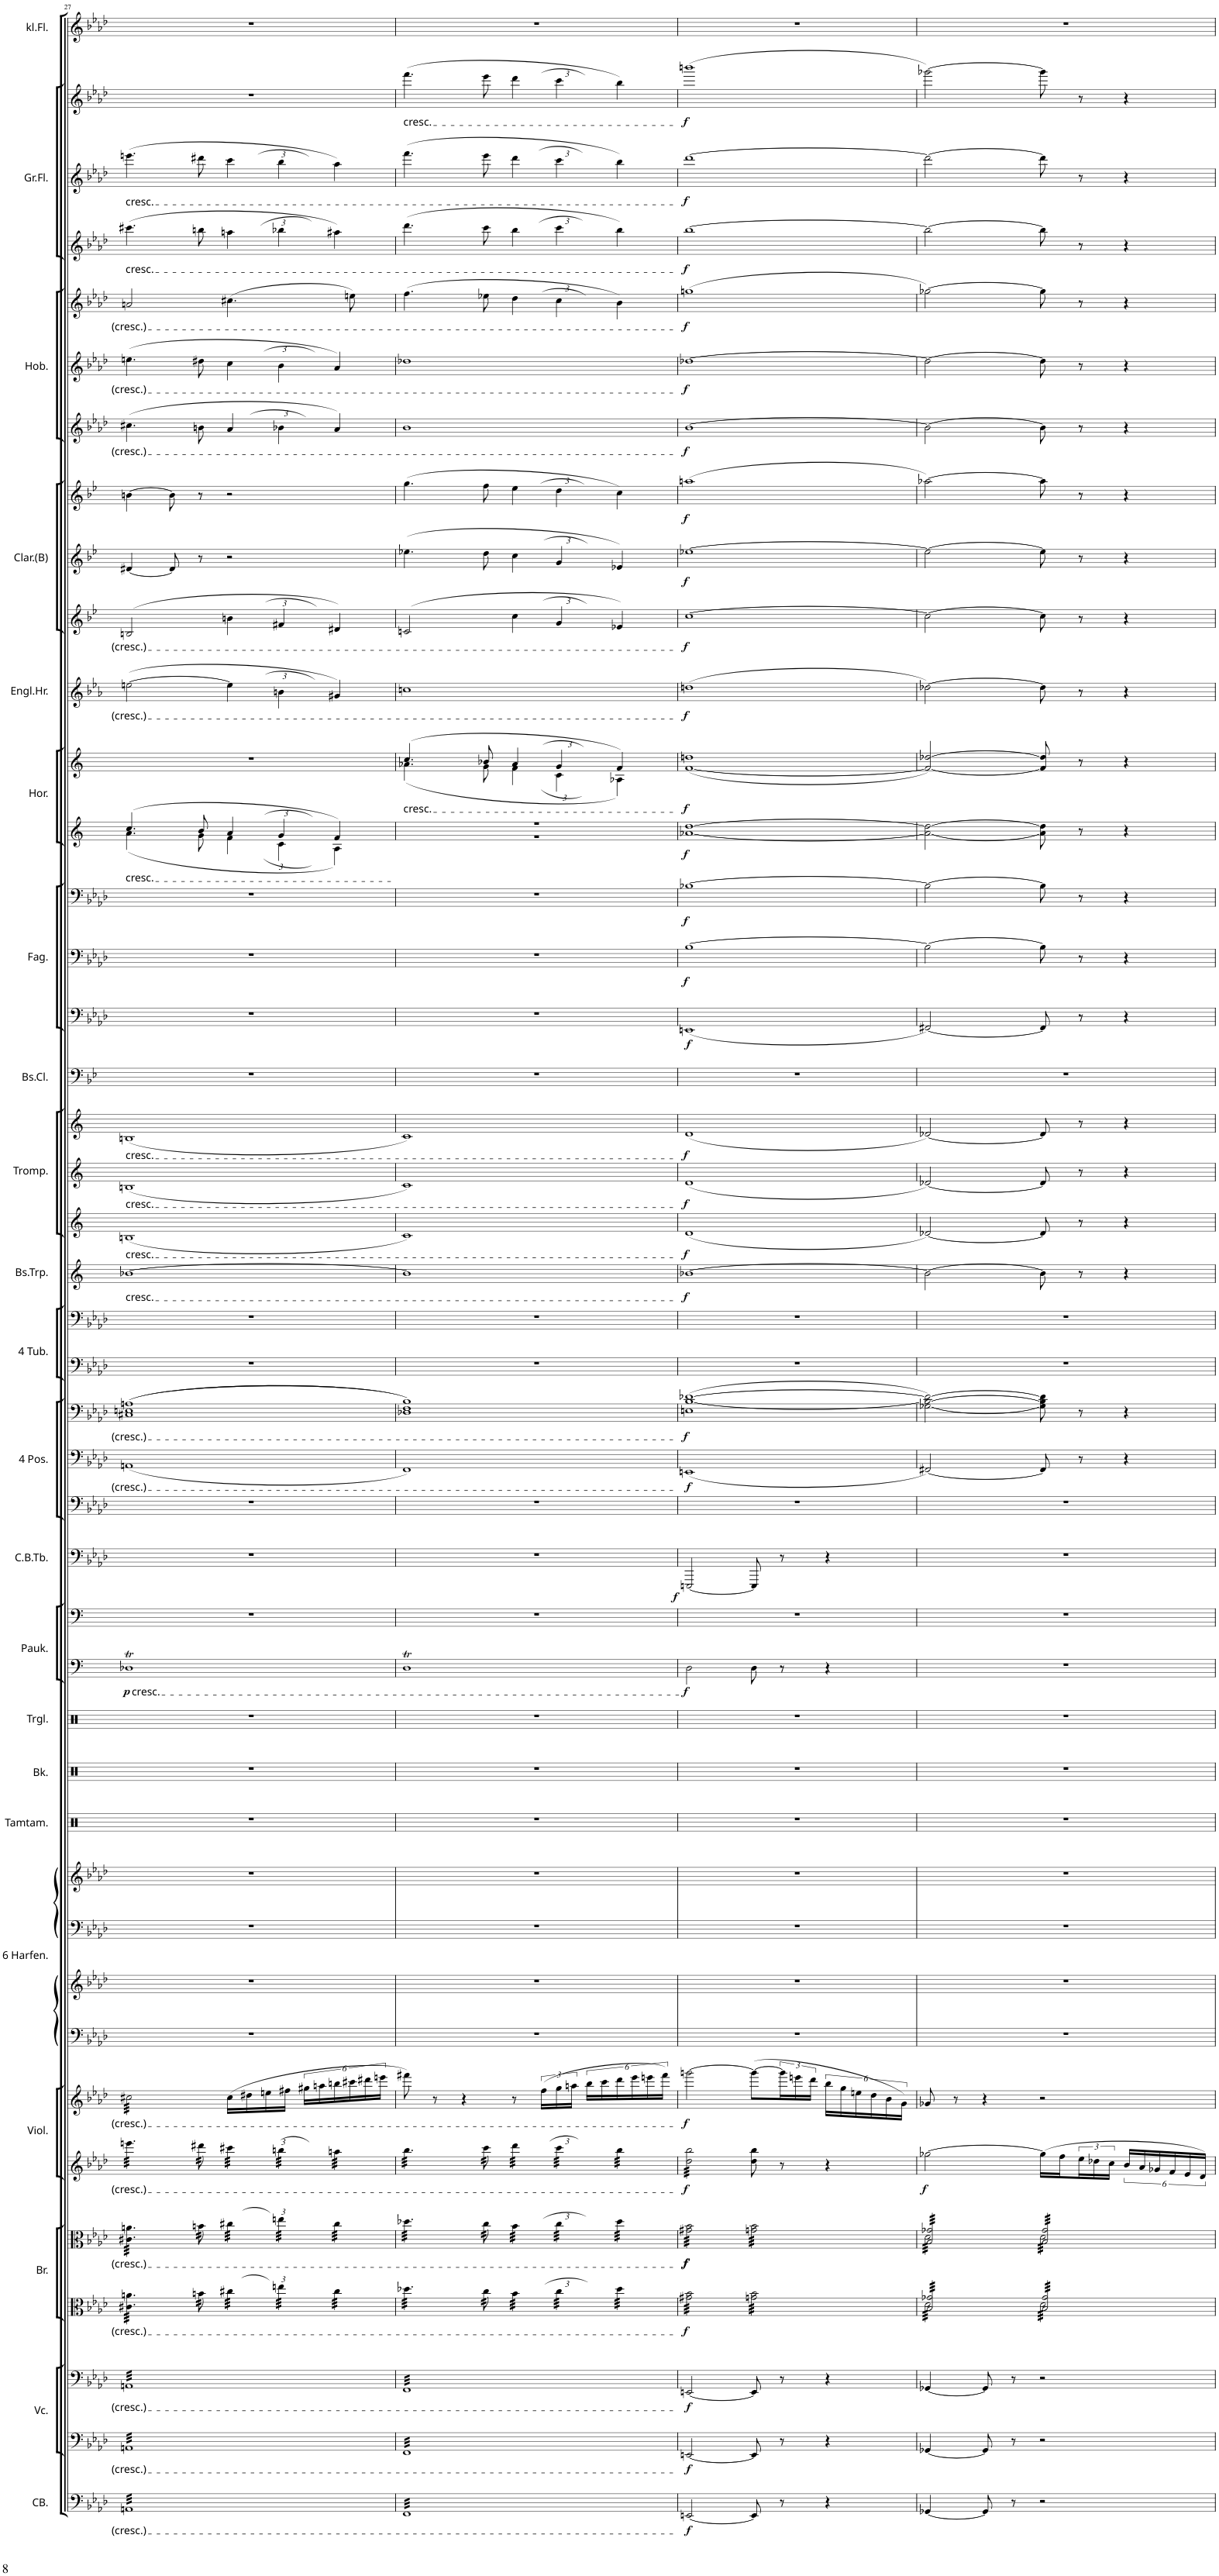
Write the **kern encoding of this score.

**kern	**dynam	**kern	**dynam	**kern	**dynam	**kern	**dynam	**kern	**dynam	**kern	**dynam	**kern	**dynam	**kern	**kern	**kern	**kern	**kern	**kern	**kern	**kern	**dynam	**kern	**kern	**dynam	**kern	**kern	**dynam	**kern	**dynam	**kern	**kern	**kern	**dynam	**kern	**dynam	**kern	**dynam	**kern	**dynam	**kern	**kern	**dynam	**kern	**dynam	**kern	**dynam	**kern	**dynam	**kern	**dynam	**kern	**dynam	**kern	**dynam	**kern	**dynam	**kern	**dynam	**kern	**dynam	**kern	**dynam	**kern	**dynam	**kern	**dynam	**kern	**dynam	**kern	**dynam	**kern
*part41	*part41	*part40	*part40	*part39	*part39	*part38	*part38	*part37	*part37	*part36	*part36	*part35	*part35	*part34	*part34	*part33	*part33	*part32	*part31	*part30	*part29	*part29	*part28	*part27	*part27	*part26	*part25	*part25	*part24	*part24	*part23	*part22	*part21	*part21	*part20	*part20	*part19	*part19	*part18	*part18	*part17	*part16	*part16	*part15	*part15	*part14	*part14	*part13	*part13	*part12	*part12	*part11	*part11	*part10	*part10	*part9	*part9	*part8	*part8	*part7	*part7	*part6	*part6	*part5	*part5	*part4	*part4	*part3	*part3	*part2	*part2	*part1
*staff43	*staff43	*staff42	*staff42	*staff41	*staff41	*staff40	*staff40	*staff39	*staff39	*staff38	*staff38	*staff37	*staff37	*staff36	*staff35	*staff34	*staff33	*staff32	*staff31	*staff30	*staff29	*staff29	*staff28	*staff27	*staff27	*staff26	*staff25	*staff25	*staff24	*staff24	*staff23	*staff22	*staff21	*staff21	*staff20	*staff20	*staff19	*staff19	*staff18	*staff18	*staff17	*staff16	*staff16	*staff15	*staff15	*staff14	*staff14	*staff13	*staff13	*staff12	*staff12	*staff11	*staff11	*staff10	*staff10	*staff9	*staff9	*staff8	*staff8	*staff7	*staff7	*staff6	*staff6	*staff5	*staff5	*staff4	*staff4	*staff3	*staff3	*staff2	*staff2	*staff1
*I"Contrabasse.	*	*I"Violoncellos	*	*I"Violoncelle.	*	*I"Violas	*	*I"Bratschen.	*	*I"Violins	*	*I"Violinen.	*	*I"Harp	*	*I"6 Harfen.	*	*I"Tamtam.	*I"Becken.	*I"Triangel.	*I"Timpani	*	*I"Pauken.	*I"Contrabass Tuben.	*	*I"Trombone	*I"4 Posaunen.	*	*I"Tenor Trombone	*	*I"Tuba	*I"4 Tuben.	*I"Bass Trompetten.	*	*I"C Trumpet	*	*I"Trompetten.	*	*I"C Trumpet	*	*I"Bass Clarinetten.	*I"Bassoon	*	*I"Fagotte.	*	*I"Bassoon	*	*I"Horn in F	*	*I"Horner.	*	*I"Englishes Horn.	*	*I"Bb Clarinet	*	*I"Clarinetten. (B)	*	*I"Bb Clarinet	*	*I"Oboe	*	*I"Hoboen.	*	*I"Oboe	*	*I"Flute	*	*I"Floten.	*	*I"Flute	*	*I"Kleinen Floten.
*I'CB.	*	*	*	*I'Vc.	*	*	*	*I'Br.	*	*	*	*I'Viol.	*	*I'Hp	*	*I'6 Harfen.	*	*I'Tamtam.	*I'Bk.	*I'Trgl.	*I'Timp	*	*I'Pauk.	*I'C.B.Tb.	*	*I'Trb	*I'4 Pos.	*	*I'Trb	*	*I'Tba	*I'4 Tub.	*I'Bs.Trp.	*	*I'Tpt	*	*I'Tromp.	*	*I'Tpt	*	*I'Bs.Cl.	*I'Bsn	*	*I'Fag.	*	*I'Bsn	*	*I'Hn	*	*I'Hor.	*	*I'Engl.Hr.	*	*I'Cl	*	*I'Clar.(B)	*	*I'Cl	*	*I'Ob	*	*I'Hob.	*	*I'Ob	*	*I'Fl	*	*	*	*I'Fl	*	*I'kl.Fl.
!!LO:PB:g=z
*clefF4	*	*clefF4	*	*clefF4	*	*clefC3	*	*clefC3	*	*clefG2	*	*clefG2	*	*clefF4	*clefG2	*clefF4	*clefG2	*clefX	*clefX	*clefX	*clefF4	*	*clefF4	*clefF4	*	*clefF4	*clefF4	*	*clefF4	*	*clefF4	*clefF4	*clefG2	*	*clefG2	*	*clefG2	*	*clefG2	*	*clefF4	*clefF4	*	*clefF4	*	*clefF4	*	*clefG2	*	*clefG2	*	*clefG2	*	*clefG2	*	*clefG2	*	*clefG2	*	*clefG2	*	*clefG2	*	*clefG2	*	*clefG2	*	*clefG2	*	*clefG2	*	*clefG2
*Trd7c12	*	*	*	*	*	*	*	*	*	*	*	*	*	*	*	*	*	*	*	*	*	*	*	*	*	*	*	*	*	*	*	*	*Trd8c14	*	*	*	*	*	*	*	*Trd8c14	*	*	*	*	*	*	*Trd4c7	*	*Trd4c7	*	*Trd4c7	*	*Trd1c2	*	*Trd1c2	*	*Trd1c2	*	*	*	*	*	*	*	*	*	*	*	*	*	*Trd-7c-12
*k[b-e-a-d-]	*	*k[b-e-a-d-]	*	*k[b-e-a-d-]	*	*k[b-e-a-d-]	*	*k[b-e-a-d-]	*	*k[b-e-a-d-]	*	*k[b-e-a-d-]	*	*k[b-e-a-d-]	*k[b-e-a-d-]	*k[b-e-a-d-]	*k[b-e-a-d-]	*k[]	*k[]	*k[]	*k[]	*	*k[]	*k[b-e-a-d-]	*	*k[b-e-a-d-]	*k[b-e-a-d-]	*	*k[b-e-a-d-]	*	*k[b-e-a-d-]	*k[b-e-a-d-]	*k[]	*	*k[]	*	*k[]	*	*k[]	*	*k[b-e-]	*k[b-e-a-d-]	*	*k[b-e-a-d-]	*	*k[b-e-a-d-]	*	*k[]	*	*k[]	*	*k[b-e-a-]	*	*k[b-e-]	*	*k[b-e-]	*	*k[b-e-]	*	*k[b-e-a-d-]	*	*k[b-e-a-d-]	*	*k[b-e-a-d-]	*	*k[b-e-a-d-]	*	*k[b-e-a-d-]	*	*k[b-e-a-d-]	*	*k[b-e-a-d-]
*M4/4	*	*M4/4	*	*M4/4	*	*M4/4	*	*M4/4	*	*M4/4	*	*M4/4	*	*M4/4	*M4/4	*M4/4	*M4/4	*M4/4	*M4/4	*M4/4	*M4/4	*	*M4/4	*M4/4	*	*M4/4	*M4/4	*	*M4/4	*	*M4/4	*M4/4	*M4/4	*	*M4/4	*	*M4/4	*	*M4/4	*	*M4/4	*M4/4	*	*M4/4	*	*M4/4	*	*M4/4	*	*M4/4	*	*M4/4	*	*M4/4	*	*M4/4	*	*M4/4	*	*M4/4	*	*M4/4	*	*M4/4	*	*M4/4	*	*M4/4	*	*M4/4	*	*M4/4
=27	=27	=27	=27	=27	=27	=27	=27	=27	=27	=27	=27	=27	=27	=27	=27	=27	=27	=27	=27	=27	=27	=27	=27	=27	=27	=27	=27	=27	=27	=27	=27	=27	=27	=27	=27	=27	=27	=27	=27	=27	=27	=27	=27	=27	=27	=27	=27	=27	=27	=27	=27	=27	=27	=27	=27	=27	=27	=27	=27	=27	=27	=27	=27	=27	=27	=27	=27	=27	=27	=27	=27	=27
*	*	*	*	*	*	*	*	*	*	*	*	*	*	*	*	*	*	*	*	*	*	*	*	*	*	*	*	*	*	*	*	*	*	*	*	*	*	*	*	*	*	*	*	*	*	*	*	*^	*	*	*	*	*	*	*	*	*	*	*	*	*	*	*	*	*	*	*	*	*	*	*	*
!	!	!	!	!	!	!	!	!	!	!	!	!	!	!	!	!	!	!	!	!	!	!	!	!	!	!	!	!	!	!	!	!	!	!	!	!	!	!	!	!	!	!	!	!	!	!	!	!	!	!	!	!	!	!	!	!	!	!	!	!	!	!	!	!	!	!	!	!	!LO:TX:b:t=cresc.	!	!	!	!
!	!	!	!	!	!	!	!	!	!	!	!	!	!	!	!	!	!	!	!	!	!	!	!	!	!	!	!	!	!	!	!	!	!	!	!	!	!	!	!	!	!	!	!	!	!	!	!	!	!	!	!	!	!	!	!	!	!	!	!	!	!	!	!	!	!	!	!LO:TX:b:t=cresc.	!	!	!	!	!	!
!	!	!	!	!	!	!	!	!	!	!	!	!	!	!	!	!	!	!	!	!	!	!	!	!	!	!	!	!	!	!	!	!	!	!	!	!	!	!	!	!	!	!	!	!	!	!	!	!LO:TX:b:t=cresc.	!	!	!	!	!	!	!	!	!	!	!	!	!	!	!	!	!	!	!	!	!	!	!	!	!
!	!	!	!	!	!	!	!	!	!	!	!	!	!	!	!	!	!	!	!	!	!	!	!	!	!	!	!	!	!	!	!	!	!	!	!	!	!	!	!LO:TX:b:t=cresc.	!	!	!	!	!	!	!	!	!	!	!	!	!	!	!	!	!	!	!	!	!	!	!	!	!	!	!	!	!	!	!	!	!	!
!	!	!	!	!	!	!	!	!	!	!	!	!	!	!	!	!	!	!	!	!	!	!	!	!	!	!	!	!	!	!	!	!	!	!	!	!	!LO:TX:b:t=cresc.	!	!	!	!	!	!	!	!	!	!	!	!	!	!	!	!	!	!	!	!	!	!	!	!	!	!	!	!	!	!	!	!	!	!	!	!
!	!	!	!	!	!	!	!	!	!	!	!	!	!	!	!	!	!	!	!	!	!	!	!	!	!	!	!	!	!	!	!	!	!	!	!LO:TX:b:t=cresc.	!	!	!	!	!	!	!	!	!	!	!	!	!	!	!	!	!	!	!	!	!	!	!	!	!	!	!	!	!	!	!	!	!	!	!	!	!	!
!	!	!	!	!	!	!	!	!	!	!	!	!	!	!	!	!	!	!	!	!	!	!	!	!	!	!	!	!	!	!	!	!	!LO:TX:b:t=cresc.	!	!	!	!	!	!	!	!	!	!	!	!	!	!	!	!	!	!	!	!	!	!	!	!	!	!	!	!	!	!	!	!	!	!	!	!	!	!	!	!
!	!	!	!	!	!	!	!	!	!	!	!	!	!	!	!	!	!	!	!	!	!LO:TX:b:t=cresc.	!	!	!	!	!	!	!	!	!	!	!	!	!	!	!	!	!	!	!	!	!	!	!	!	!	!	!	!	!	!	!	!	!	!	!	!	!	!	!	!	!	!	!	!	!	!	!	!	!	!	!	!
!	!	!	!	!	!	!	!	!	!	!	!	!	!	!	!	!	!	!	!	!	!	!LO:DY:b	!	!	!	!	!	!	!	!	!	!	!	!	!	!	!	!	!	!	!	!	!	!	!	!	!	!	!	!	!	!	!	!	!	!	!	!	!	!	!	!	!	!	!	!	!	!	!	!	!	!	!
*tremolo	*	*	*	*	*	*	*	*	*	*	*	*	*	*	*	*	*	*	*	*	*	*	*	*	*	*	*	*	*	*	*	*	*	*	*	*	*	*	*	*	*	*	*	*	*	*	*	*	*	*	*	*	*	*	*	*	*	*	*	*	*	*	*	*	*	*	*	*	*	*	*	*	*
*	*	*tremolo	*	*	*	*	*	*	*	*	*	*	*	*	*	*	*	*	*	*	*	*	*	*	*	*	*	*	*	*	*	*	*	*	*	*	*	*	*	*	*	*	*	*	*	*	*	*	*	*	*	*	*	*	*	*	*	*	*	*	*	*	*	*	*	*	*	*	*	*	*	*	*
*	*	*	*	*tremolo	*	*	*	*	*	*	*	*	*	*	*	*	*	*	*	*	*	*	*	*	*	*	*	*	*	*	*	*	*	*	*	*	*	*	*	*	*	*	*	*	*	*	*	*	*	*	*	*	*	*	*	*	*	*	*	*	*	*	*	*	*	*	*	*	*	*	*	*	*
*	*	*	*	*	*	*tremolo	*	*	*	*	*	*	*	*	*	*	*	*	*	*	*	*	*	*	*	*	*	*	*	*	*	*	*	*	*	*	*	*	*	*	*	*	*	*	*	*	*	*	*	*	*	*	*	*	*	*	*	*	*	*	*	*	*	*	*	*	*	*	*	*	*	*	*
*	*	*	*	*	*	*	*	*tremolo	*	*	*	*	*	*	*	*	*	*	*	*	*	*	*	*	*	*	*	*	*	*	*	*	*	*	*	*	*	*	*	*	*	*	*	*	*	*	*	*	*	*	*	*	*	*	*	*	*	*	*	*	*	*	*	*	*	*	*	*	*	*	*	*	*
*	*	*	*	*	*	*	*	*	*	*tremolo	*	*	*	*	*	*	*	*	*	*	*	*	*	*	*	*	*	*	*	*	*	*	*	*	*	*	*	*	*	*	*	*	*	*	*	*	*	*	*	*	*	*	*	*	*	*	*	*	*	*	*	*	*	*	*	*	*	*	*	*	*	*	*
*	*	*	*	*	*	*	*	*	*	*	*	*tremolo	*	*	*	*	*	*	*	*	*	*	*	*	*	*	*	*	*	*	*	*	*	*	*	*	*	*	*	*	*	*	*	*	*	*	*	*	*	*	*	*	*	*	*	*	*	*	*	*	*	*	*	*	*	*	*	*	*	*	*	*	*
32AAnLLL	.	32AAnLLL	.	32AAnLLL	.	32c#X\ 32an\LLL	.	32c#X\ 32an\LLL	.	32eeen\LLL	.	32cc#X\LLL	.	1r	1r	1r	1r	1r	1r	1r	1D-XT	p	1r	1r	.	1r	(1AAn	.	((1C#X 1En 1An	.	1r	1r	[1b-X	.	(1Bn	.	(1Bn	.	(1Bn	.	1r	1r	.	1r	.	1r	.	(4.cc/	(4.a\	.	1r	.	([2een\	.	(2Bn/	.	[4d#X/	.	[4bn\	.	(4.cc#X\	.	(4.een\	.	2an/	.	(4.ccc#X\	.	(4.eeen\	.	1r	.	1r
32AAn	.	32AAn	.	32AAn	.	32c#X\ 32an\	.	32c#X\ 32an\	.	32eeen\	.	32cc#X\	.	.	.	.	.	.	.	.	.	.	.	.	.	.	.	.	.	.	.	.	.	.	.	.	.	.	.	.	.	.	.	.	.	.	.	.	.	.	.	.	.	.	.	.	.	.	.	.	.	.	.	.	.	.	.	.	.	.	.	.	.
32AAn	.	32AAn	.	32AAn	.	32c#X\ 32an\	.	32c#X\ 32an\	.	32eeen\	.	32cc#X\	.	.	.	.	.	.	.	.	.	.	.	.	.	.	.	.	.	.	.	.	.	.	.	.	.	.	.	.	.	.	.	.	.	.	.	.	.	.	.	.	.	.	.	.	.	.	.	.	.	.	.	.	.	.	.	.	.	.	.	.	.
32AAn	.	32AAn	.	32AAn	.	32c#X\ 32an\	.	32c#X\ 32an\	.	32eeen\	.	32cc#X\	.	.	.	.	.	.	.	.	.	.	.	.	.	.	.	.	.	.	.	.	.	.	.	.	.	.	.	.	.	.	.	.	.	.	.	.	.	.	.	.	.	.	.	.	.	.	.	.	.	.	.	.	.	.	.	.	.	.	.	.	.
32AAn	.	32AAn	.	32AAn	.	32c#X\ 32an\	.	32c#X\ 32an\	.	32eeen\	.	32cc#X\	.	.	.	.	.	.	.	.	.	.	.	.	.	.	.	.	.	.	.	.	.	.	.	.	.	.	.	.	.	.	.	.	.	.	.	.	.	.	.	.	.	.	.	.	.	.	.	.	.	.	.	.	.	.	.	.	.	.	.	.	.
32AAn	.	32AAn	.	32AAn	.	32c#X\ 32an\	.	32c#X\ 32an\	.	32eeen\	.	32cc#X\	.	.	.	.	.	.	.	.	.	.	.	.	.	.	.	.	.	.	.	.	.	.	.	.	.	.	.	.	.	.	.	.	.	.	.	.	.	.	.	.	.	.	.	.	.	.	.	.	.	.	.	.	.	.	.	.	.	.	.	.	.
32AAn	.	32AAn	.	32AAn	.	32c#X\ 32an\	.	32c#X\ 32an\	.	32eeen\	.	32cc#X\	.	.	.	.	.	.	.	.	.	.	.	.	.	.	.	.	.	.	.	.	.	.	.	.	.	.	.	.	.	.	.	.	.	.	.	.	.	.	.	.	.	.	.	.	.	.	.	.	.	.	.	.	.	.	.	.	.	.	.	.	.
32AAn	.	32AAn	.	32AAn	.	32c#X\ 32an\	.	32c#X\ 32an\	.	32eeen\	.	32cc#X\	.	.	.	.	.	.	.	.	.	.	.	.	.	.	.	.	.	.	.	.	.	.	.	.	.	.	.	.	.	.	.	.	.	.	.	.	.	.	.	.	.	.	.	.	.	.	.	.	.	.	.	.	.	.	.	.	.	.	.	.	.
32AAn	.	32AAn	.	32AAn	.	32c#X\ 32an\	.	32c#X\ 32an\	.	32eeen\	.	32cc#X\	.	.	.	.	.	.	.	.	.	.	.	.	.	.	.	.	.	.	.	.	.	.	.	.	.	.	.	.	.	.	.	.	.	.	.	.	.	.	.	.	.	.	.	.	8d#/]	.	8b\]	.	.	.	.	.	.	.	.	.	.	.	.	.	.
32AAn	.	32AAn	.	32AAn	.	32c#X\ 32an\	.	32c#X\ 32an\	.	32eeen\	.	32cc#X\	.	.	.	.	.	.	.	.	.	.	.	.	.	.	.	.	.	.	.	.	.	.	.	.	.	.	.	.	.	.	.	.	.	.	.	.	.	.	.	.	.	.	.	.	.	.	.	.	.	.	.	.	.	.	.	.	.	.	.	.	.
32AAn	.	32AAn	.	32AAn	.	32c#X\ 32an\	.	32c#X\ 32an\	.	32eeen\	.	32cc#X\	.	.	.	.	.	.	.	.	.	.	.	.	.	.	.	.	.	.	.	.	.	.	.	.	.	.	.	.	.	.	.	.	.	.	.	.	.	.	.	.	.	.	.	.	.	.	.	.	.	.	.	.	.	.	.	.	.	.	.	.	.
32AAn	.	32AAn	.	32AAn	.	32c#X\ 32an\JJJ	.	32c#X\ 32an\JJJ	.	32eeen\JJJ	.	32cc#X\	.	.	.	.	.	.	.	.	.	.	.	.	.	.	.	.	.	.	.	.	.	.	.	.	.	.	.	.	.	.	.	.	.	.	.	.	.	.	.	.	.	.	.	.	.	.	.	.	.	.	.	.	.	.	.	.	.	.	.	.	.
32AAn	.	32AAn	.	32AAn	.	32bn\	.	32bn\	.	(32ddd#X\	.	32cc#X\	.	.	.	.	.	.	.	.	.	.	.	.	.	.	.	.	.	.	.	.	.	.	.	.	.	.	.	.	.	.	.	.	.	.	.	8b/	8g\	.	.	.	.	.	.	.	8r	.	8r	.	8bn\	.	8dd#X\	.	.	.	8bbn\	.	8ddd#X\	.	.	.	.
32AAn	.	32AAn	.	32AAn	.	32bn\	.	32bn\	.	(32ddd#X\	.	32cc#X\	.	.	.	.	.	.	.	.	.	.	.	.	.	.	.	.	.	.	.	.	.	.	.	.	.	.	.	.	.	.	.	.	.	.	.	.	.	.	.	.	.	.	.	.	.	.	.	.	.	.	.	.	.	.	.	.	.	.	.	.	.
32AAn	.	32AAn	.	32AAn	.	32bn\	.	32bn\	.	(32ddd#X\	.	32cc#X\	.	.	.	.	.	.	.	.	.	.	.	.	.	.	.	.	.	.	.	.	.	.	.	.	.	.	.	.	.	.	.	.	.	.	.	.	.	.	.	.	.	.	.	.	.	.	.	.	.	.	.	.	.	.	.	.	.	.	.	.	.
32AAn	.	32AAn	.	32AAn	.	32bn\	.	32bn\	.	(32ddd#X\	.	32cc#X\JJJ	.	.	.	.	.	.	.	.	.	.	.	.	.	.	.	.	.	.	.	.	.	.	.	.	.	.	.	.	.	.	.	.	.	.	.	.	.	.	.	.	.	.	.	.	.	.	.	.	.	.	.	.	.	.	.	.	.	.	.	.	.
*	*	*	*	*	*	*	*	*	*	*	*	*Xtremolo	*	*	*	*	*	*	*	*	*	*	*	*	*	*	*	*	*	*	*	*	*	*	*	*	*	*	*	*	*	*	*	*	*	*	*	*	*	*	*	*	*	*	*	*	*	*	*	*	*	*	*	*	*	*	*	*	*	*	*	*	*
*	*	*	*	*	*	*Xbrackettup	*	*Xbrackettup	*	*Xbrackettup	*	*	*	*	*	*	*	*	*	*	*	*	*	*	*	*	*	*	*	*	*	*	*	*	*	*	*	*	*	*	*	*	*	*	*	*	*	*Xbrackettup	*	*	*	*	*Xbrackettup	*	*Xbrackettup	*	*	*	*	*	*Xbrackettup	*	*Xbrackettup	*	*	*	*Xbrackettup	*	*Xbrackettup	*	*	*	*
32AAn	.	32AAn	.	32AAn	.	48cc#X\LLL	.	48cc#X\LLL	.	48ccc#X\)LLL	.	(16cc#\LL	.	.	.	.	.	.	.	.	.	.	.	.	.	.	.	.	.	.	.	.	.	.	.	.	.	.	.	.	.	.	.	.	.	.	.	(6a/	(6f\	.	.	.	(6ee\]	.	(6bn\	.	2r	.	2r	.	6a-/	.	(6cc\	.	(4.cc#X\	.	(6aan\	.	(6ccc\	.	.	.	.
.	.	.	.	.	.	48cc#X\	.	48cc#X\	.	48ccc#X\)	.	.	.	.	.	.	.	.	.	.	.	.	.	.	.	.	.	.	.	.	.	.	.	.	.	.	.	.	.	.	.	.	.	.	.	.	.	.	.	.	.	.	.	.	.	.	.	.	.	.	.	.	.	.	.	.	.	.	.	.	.	.	.
32AAn	.	32AAn	.	32AAn	.	.	.	.	.	.	.	.	.	.	.	.	.	.	.	.	.	.	.	.	.	.	.	.	.	.	.	.	.	.	.	.	.	.	.	.	.	.	.	.	.	.	.	.	.	.	.	.	.	.	.	.	.	.	.	.	.	.	.	.	.	.	.	.	.	.	.	.	.
.	.	.	.	.	.	48cc#X\	.	48cc#X\	.	48ccc#X\)	.	.	.	.	.	.	.	.	.	.	.	.	.	.	.	.	.	.	.	.	.	.	.	.	.	.	.	.	.	.	.	.	.	.	.	.	.	.	.	.	.	.	.	.	.	.	.	.	.	.	.	.	.	.	.	.	.	.	.	.	.	.	.
32AAn	.	32AAn	.	32AAn	.	48cc#X\	.	48cc#X\	.	48ccc#X\)	.	16dd#X\	.	.	.	.	.	.	.	.	.	.	.	.	.	.	.	.	.	.	.	.	.	.	.	.	.	.	.	.	.	.	.	.	.	.	.	.	.	.	.	.	.	.	.	.	.	.	.	.	.	.	.	.	.	.	.	.	.	.	.	.	.
.	.	.	.	.	.	48cc#X\	.	48cc#X\	.	48ccc#X\)	.	.	.	.	.	.	.	.	.	.	.	.	.	.	.	.	.	.	.	.	.	.	.	.	.	.	.	.	.	.	.	.	.	.	.	.	.	.	.	.	.	.	.	.	.	.	.	.	.	.	.	.	.	.	.	.	.	.	.	.	.	.	.
32AAn	.	32AAn	.	32AAn	.	.	.	.	.	.	.	.	.	.	.	.	.	.	.	.	.	.	.	.	.	.	.	.	.	.	.	.	.	.	.	.	.	.	.	.	.	.	.	.	.	.	.	.	.	.	.	.	.	.	.	.	.	.	.	.	.	.	.	.	.	.	.	.	.	.	.	.	.
.	.	.	.	.	.	48cc#X\	.	48cc#X\	.	48ccc#X\)	.	.	.	.	.	.	.	.	.	.	.	.	.	.	.	.	.	.	.	.	.	.	.	.	.	.	.	.	.	.	.	.	.	.	.	.	.	.	.	.	.	.	.	.	.	.	.	.	.	.	.	.	.	.	.	.	.	.	.	.	.	.	.
32AAn	.	32AAn	.	32AAn	.	48cc#X\	.	48cc#X\	.	48ccc#X\)	.	16een\	.	.	.	.	.	.	.	.	.	.	.	.	.	.	.	.	.	.	.	.	.	.	.	.	.	.	.	.	.	.	.	.	.	.	.	.	.	.	.	.	.	.	.	.	.	.	.	.	.	.	.	.	.	.	.	.	.	.	.	.	.
.	.	.	.	.	.	48cc#X\JJJ	.	48cc#X\JJJ	.	48ccc#X\)JJJ	.	.	.	.	.	.	.	.	.	.	.	.	.	.	.	.	.	.	.	.	.	.	.	.	.	.	.	.	.	.	.	.	.	.	.	.	.	.	.	.	.	.	.	.	.	.	.	.	.	.	.	.	.	.	.	.	.	.	.	.	.	.	.
32AAn	.	32AAn	.	32AAn	.	.	.	.	.	.	.	.	.	.	.	.	.	.	.	.	.	.	.	.	.	.	.	.	.	.	.	.	.	.	.	.	.	.	.	.	.	.	.	.	.	.	.	.	.	.	.	.	.	.	.	.	.	.	.	.	.	.	.	.	.	.	.	.	.	.	.	.	.
.	.	.	.	.	.	48een\LLL	.	48een\LLL	.	48bbn\LLL	.	.	.	.	.	.	.	.	.	.	.	.	.	.	.	.	.	.	.	.	.	.	.	.	.	.	.	.	.	.	.	.	.	.	.	.	.	6g/)	6c\)	.	.	.	6bn\)	.	6f#X/)	.	.	.	.	.	(6b-X\	.	6b-\)	.	.	.	6bb-X\)	.	6bb-\)	.	.	.	.
32AAn	.	32AAn	.	32AAn	.	48een\	.	48een\	.	48bbn\	.	16ff#X\JJ	.	.	.	.	.	.	.	.	.	.	.	.	.	.	.	.	.	.	.	.	.	.	.	.	.	.	.	.	.	.	.	.	.	.	.	.	.	.	.	.	.	.	.	.	.	.	.	.	.	.	.	.	.	.	.	.	.	.	.	.	.
.	.	.	.	.	.	48een\	.	48een\	.	48bbn\	.	.	.	.	.	.	.	.	.	.	.	.	.	.	.	.	.	.	.	.	.	.	.	.	.	.	.	.	.	.	.	.	.	.	.	.	.	.	.	.	.	.	.	.	.	.	.	.	.	.	.	.	.	.	.	.	.	.	.	.	.	.	.
32AAn	.	32AAn	.	32AAn	.	.	.	.	.	.	.	.	.	.	.	.	.	.	.	.	.	.	.	.	.	.	.	.	.	.	.	.	.	.	.	.	.	.	.	.	.	.	.	.	.	.	.	.	.	.	.	.	.	.	.	.	.	.	.	.	.	.	.	.	.	.	.	.	.	.	.	.	.
.	.	.	.	.	.	48een\	.	48een\	.	48bbn\	.	.	.	.	.	.	.	.	.	.	.	.	.	.	.	.	.	.	.	.	.	.	.	.	.	.	.	.	.	.	.	.	.	.	.	.	.	.	.	.	.	.	.	.	.	.	.	.	.	.	.	.	.	.	.	.	.	.	.	.	.	.	.
32AAn	.	32AAn	.	32AAn	.	48een\	.	48een\	.	48bbn\	.	24gg#X\LL	.	.	.	.	.	.	.	.	.	.	.	.	.	.	.	.	.	.	.	.	.	.	.	.	.	.	.	.	.	.	.	.	.	.	.	.	.	.	.	.	.	.	.	.	.	.	.	.	.	.	.	.	.	.	.	.	.	.	.	.	.
.	.	.	.	.	.	48een\	.	48een\	.	48bbn\	.	.	.	.	.	.	.	.	.	.	.	.	.	.	.	.	.	.	.	.	.	.	.	.	.	.	.	.	.	.	.	.	.	.	.	.	.	.	.	.	.	.	.	.	.	.	.	.	.	.	.	.	.	.	.	.	.	.	.	.	.	.	.
32AAn	.	32AAn	.	32AAn	.	.	.	.	.	.	.	.	.	.	.	.	.	.	.	.	.	.	.	.	.	.	.	.	.	.	.	.	.	.	.	.	.	.	.	.	.	.	.	.	.	.	.	.	.	.	.	.	.	.	.	.	.	.	.	.	.	.	.	.	.	.	.	.	.	.	.	.	.
.	.	.	.	.	.	48een\	.	48een\	.	48bbn\	.	24aan\	.	.	.	.	.	.	.	.	.	.	.	.	.	.	.	.	.	.	.	.	.	.	.	.	.	.	.	.	.	.	.	.	.	.	.	.	.	.	.	.	.	.	.	.	.	.	.	.	.	.	.	.	.	.	.	.	.	.	.	.	.
32AAn	.	32AAn	.	32AAn	.	48een\JJJ	.	48een\JJJ	.	48bbn\JJJ	.	.	.	.	.	.	.	.	.	.	.	.	.	.	.	.	.	.	.	.	.	.	.	.	.	.	.	.	.	.	.	.	.	.	.	.	.	.	.	.	.	.	.	.	.	.	.	.	.	.	.	.	.	.	.	.	.	.	.	.	.	.	.
.	.	.	.	.	.	48cc#\LLL	.	48cc#\LLL	.	48aan\LLL	.	24bbn\	.	.	.	.	.	.	.	.	.	.	.	.	.	.	.	.	.	.	.	.	.	.	.	.	.	.	.	.	.	.	.	.	.	.	.	6f/)	6A\)	.	.	.	6g#X/)	.	6d#X/)	.	.	.	.	.	6a-/))	.	6a-/)	.	.	.	6aa#X\)	.	6aa-\)	.	.	.	.
32AAn	.	32AAn	.	32AAn	.	.	.	.	.	.	.	.	.	.	.	.	.	.	.	.	.	.	.	.	.	.	.	.	.	.	.	.	.	.	.	.	.	.	.	.	.	.	.	.	.	.	.	.	.	.	.	.	.	.	.	.	.	.	.	.	.	.	.	.	.	.	.	.	.	.	.	.	.
.	.	.	.	.	.	48cc#\	.	48cc#\	.	48aan\	.	.	.	.	.	.	.	.	.	.	.	.	.	.	.	.	.	.	.	.	.	.	.	.	.	.	.	.	.	.	.	.	.	.	.	.	.	.	.	.	.	.	.	.	.	.	.	.	.	.	.	.	.	.	.	.	.	.	.	.	.	.	.
32AAn	.	32AAn	.	32AAn	.	48cc#\	.	48cc#\	.	48aan\	.	24ccc#X\	.	.	.	.	.	.	.	.	.	.	.	.	.	.	.	.	.	.	.	.	.	.	.	.	.	.	.	.	.	.	.	.	.	.	.	.	.	.	.	.	.	.	.	.	.	.	.	.	.	.	.	.	8een\)	.	.	.	.	.	.	.	.
.	.	.	.	.	.	48cc#\	.	48cc#\	.	48aan\	.	.	.	.	.	.	.	.	.	.	.	.	.	.	.	.	.	.	.	.	.	.	.	.	.	.	.	.	.	.	.	.	.	.	.	.	.	.	.	.	.	.	.	.	.	.	.	.	.	.	.	.	.	.	.	.	.	.	.	.	.	.	.
32AAn	.	32AAn	.	32AAn	.	.	.	.	.	.	.	.	.	.	.	.	.	.	.	.	.	.	.	.	.	.	.	.	.	.	.	.	.	.	.	.	.	.	.	.	.	.	.	.	.	.	.	.	.	.	.	.	.	.	.	.	.	.	.	.	.	.	.	.	.	.	.	.	.	.	.	.	.
.	.	.	.	.	.	48cc#\	.	48cc#\	.	48aan\	.	24ddd#X\	.	.	.	.	.	.	.	.	.	.	.	.	.	.	.	.	.	.	.	.	.	.	.	.	.	.	.	.	.	.	.	.	.	.	.	.	.	.	.	.	.	.	.	.	.	.	.	.	.	.	.	.	.	.	.	.	.	.	.	.	.
32AAn	.	32AAn	.	32AAn	.	48cc#\	.	48cc#\	.	48aan\	.	.	.	.	.	.	.	.	.	.	.	.	.	.	.	.	.	.	.	.	.	.	.	.	.	.	.	.	.	.	.	.	.	.	.	.	.	.	.	.	.	.	.	.	.	.	.	.	.	.	.	.	.	.	.	.	.	.	.	.	.	.	.
.	.	.	.	.	.	48cc#\	.	48cc#\	.	48aan\	.	24eeen\JJ	.	.	.	.	.	.	.	.	.	.	.	.	.	.	.	.	.	.	.	.	.	.	.	.	.	.	.	.	.	.	.	.	.	.	.	.	.	.	.	.	.	.	.	.	.	.	.	.	.	.	.	.	.	.	.	.	.	.	.	.	.
32AAnJJJ	.	32AAnJJJ	.	32AAnJJJ	.	.	.	.	.	.	.	.	.	.	.	.	.	.	.	.	.	.	.	.	.	.	.	.	.	.	.	.	.	.	.	.	.	.	.	.	.	.	.	.	.	.	.	.	.	.	.	.	.	.	.	.	.	.	.	.	.	.	.	.	.	.	.	.	.	.	.	.	.
.	.	.	.	.	.	48cc#\JJJ	.	48cc#\JJJ	.	48aan\JJJ	.	.	.	.	.	.	.	.	.	.	.	.	.	.	.	.	.	.	.	.	.	.	.	.	.	.	.	.	.	.	.	.	.	.	.	.	.	.	.	.	.	.	.	.	.	.	.	.	.	.	.	.	.	.	.	.	.	.	.	.	.	.	.
=28	=28	=28	=28	=28	=28	=28	=28	=28	=28	=28	=28	=28	=28	=28	=28	=28	=28	=28	=28	=28	=28	=28	=28	=28	=28	=28	=28	=28	=28	=28	=28	=28	=28	=28	=28	=28	=28	=28	=28	=28	=28	=28	=28	=28	=28	=28	=28	=28	=28	=28	=28	=28	=28	=28	=28	=28	=28	=28	=28	=28	=28	=28	=28	=28	=28	=28	=28	=28	=28	=28	=28	=28	=28
*	*	*	*	*	*	*	*	*	*	*	*	*	*	*	*	*	*	*	*	*	*	*	*	*	*	*	*	*	*	*	*	*	*	*	*	*	*	*	*	*	*	*	*	*	*	*	*	*	*	*	*^	*	*	*	*	*	*	*	*	*	*	*	*	*	*	*	*	*	*	*	*	*	*
!	!	!	!	!	!	!	!	!	!	!	!	!	!	!	!	!	!	!	!	!	!	!	!	!	!	!	!	!	!	!	!	!	!	!	!	!	!	!	!	!	!	!	!	!	!	!	!	!	!	!	!	!	!	!	!	!	!	!	!	!	!	!	!	!	!	!	!	!	!	!	!	!LO:TX:b:t=cresc.	!	!
!	!	!	!	!	!	!	!	!	!	!	!	!	!	!	!	!	!	!	!	!	!	!	!	!	!	!	!	!	!	!	!	!	!	!	!	!	!	!	!	!	!	!	!	!	!	!	!	!	!	!	!LO:TX:b:t=cresc.	!	!	!	!	!	!	!	!	!	!	!	!	!	!	!	!	!	!	!	!	!	!	!
32FFLLL	.	32FFLLL	.	32FFLLL	.	32dd-X\LLL	.	32dd-X\LLL	.	32bb-\LLL	.	8fff#X\)	.	1r	1r	1r	1r	1r	1r	1r	1DT	.	1r	1r	.	1r	1FF)	.	1D-X 1F 1B-))	.	1r	1r	1b-]	.	1c)	.	1c)	.	1c)	.	1r	1r	.	1r	.	1r	.	1r	1r	.	(4.cc/	(4.a-X\	.	1ccn	.	(2cn/	.	(4.ee-X\	.	(4.gg\	.	1b-	.	1dd-X	.	(4.ff\	.	(4.ddd-\	.	(4.fff\	.	(4.fff\	.	1r
32FF	.	32FF	.	32FF	.	32dd-X\	.	32dd-X\	.	32bb-\	.	.	.	.	.	.	.	.	.	.	.	.	.	.	.	.	.	.	.	.	.	.	.	.	.	.	.	.	.	.	.	.	.	.	.	.	.	.	.	.	.	.	.	.	.	.	.	.	.	.	.	.	.	.	.	.	.	.	.	.	.	.	.	.
32FF	.	32FF	.	32FF	.	32dd-X\	.	32dd-X\	.	32bb-\	.	.	.	.	.	.	.	.	.	.	.	.	.	.	.	.	.	.	.	.	.	.	.	.	.	.	.	.	.	.	.	.	.	.	.	.	.	.	.	.	.	.	.	.	.	.	.	.	.	.	.	.	.	.	.	.	.	.	.	.	.	.	.	.
32FF	.	32FF	.	32FF	.	32dd-X\	.	32dd-X\	.	32bb-\	.	.	.	.	.	.	.	.	.	.	.	.	.	.	.	.	.	.	.	.	.	.	.	.	.	.	.	.	.	.	.	.	.	.	.	.	.	.	.	.	.	.	.	.	.	.	.	.	.	.	.	.	.	.	.	.	.	.	.	.	.	.	.	.
32FF	.	32FF	.	32FF	.	32dd-X\	.	32dd-X\	.	32bb-\	.	8r	.	.	.	.	.	.	.	.	.	.	.	.	.	.	.	.	.	.	.	.	.	.	.	.	.	.	.	.	.	.	.	.	.	.	.	.	.	.	.	.	.	.	.	.	.	.	.	.	.	.	.	.	.	.	.	.	.	.	.	.	.	.
32FF	.	32FF	.	32FF	.	32dd-X\	.	32dd-X\	.	32bb-\	.	.	.	.	.	.	.	.	.	.	.	.	.	.	.	.	.	.	.	.	.	.	.	.	.	.	.	.	.	.	.	.	.	.	.	.	.	.	.	.	.	.	.	.	.	.	.	.	.	.	.	.	.	.	.	.	.	.	.	.	.	.	.	.
32FF	.	32FF	.	32FF	.	32dd-X\	.	32dd-X\	.	32bb-\	.	.	.	.	.	.	.	.	.	.	.	.	.	.	.	.	.	.	.	.	.	.	.	.	.	.	.	.	.	.	.	.	.	.	.	.	.	.	.	.	.	.	.	.	.	.	.	.	.	.	.	.	.	.	.	.	.	.	.	.	.	.	.	.
32FF	.	32FF	.	32FF	.	32dd-X\	.	32dd-X\	.	32bb-\	.	.	.	.	.	.	.	.	.	.	.	.	.	.	.	.	.	.	.	.	.	.	.	.	.	.	.	.	.	.	.	.	.	.	.	.	.	.	.	.	.	.	.	.	.	.	.	.	.	.	.	.	.	.	.	.	.	.	.	.	.	.	.	.
32FF	.	32FF	.	32FF	.	32dd-X\	.	32dd-X\	.	32bb-\	.	4r	.	.	.	.	.	.	.	.	.	.	.	.	.	.	.	.	.	.	.	.	.	.	.	.	.	.	.	.	.	.	.	.	.	.	.	.	.	.	.	.	.	.	.	.	.	.	.	.	.	.	.	.	.	.	.	.	.	.	.	.	.	.
32FF	.	32FF	.	32FF	.	32dd-X\	.	32dd-X\	.	32bb-\	.	.	.	.	.	.	.	.	.	.	.	.	.	.	.	.	.	.	.	.	.	.	.	.	.	.	.	.	.	.	.	.	.	.	.	.	.	.	.	.	.	.	.	.	.	.	.	.	.	.	.	.	.	.	.	.	.	.	.	.	.	.	.	.
32FF	.	32FF	.	32FF	.	32dd-X\	.	32dd-X\	.	32bb-\	.	.	.	.	.	.	.	.	.	.	.	.	.	.	.	.	.	.	.	.	.	.	.	.	.	.	.	.	.	.	.	.	.	.	.	.	.	.	.	.	.	.	.	.	.	.	.	.	.	.	.	.	.	.	.	.	.	.	.	.	.	.	.	.
32FF	.	32FF	.	32FF	.	32dd-X\JJJ	.	32dd-X\JJJ	.	32bb-\JJJ	.	.	.	.	.	.	.	.	.	.	.	.	.	.	.	.	.	.	.	.	.	.	.	.	.	.	.	.	.	.	.	.	.	.	.	.	.	.	.	.	.	.	.	.	.	.	.	.	.	.	.	.	.	.	.	.	.	.	.	.	.	.	.	.
32FF	.	32FF	.	32FF	.	(32cc\	.	(32cc\	.	(32ccc\	.	.	.	.	.	.	.	.	.	.	.	.	.	.	.	.	.	.	.	.	.	.	.	.	.	.	.	.	.	.	.	.	.	.	.	.	.	.	.	.	8b-X/	8g\	.	.	.	.	.	8dd\	.	8ff\	.	.	.	.	.	8ee-X\	.	8ccc\	.	8eee-\	.	8eee-\	.	.
32FF	.	32FF	.	32FF	.	(32cc\	.	(32cc\	.	(32ccc\	.	.	.	.	.	.	.	.	.	.	.	.	.	.	.	.	.	.	.	.	.	.	.	.	.	.	.	.	.	.	.	.	.	.	.	.	.	.	.	.	.	.	.	.	.	.	.	.	.	.	.	.	.	.	.	.	.	.	.	.	.	.	.	.
32FF	.	32FF	.	32FF	.	(32cc\	.	(32cc\	.	(32ccc\	.	.	.	.	.	.	.	.	.	.	.	.	.	.	.	.	.	.	.	.	.	.	.	.	.	.	.	.	.	.	.	.	.	.	.	.	.	.	.	.	.	.	.	.	.	.	.	.	.	.	.	.	.	.	.	.	.	.	.	.	.	.	.	.
32FF	.	32FF	.	32FF	.	(32cc\	.	(32cc\	.	(32ccc\	.	.	.	.	.	.	.	.	.	.	.	.	.	.	.	.	.	.	.	.	.	.	.	.	.	.	.	.	.	.	.	.	.	.	.	.	.	.	.	.	.	.	.	.	.	.	.	.	.	.	.	.	.	.	.	.	.	.	.	.	.	.	.	.
*	*	*	*	*	*	*	*	*	*	*	*	*	*	*	*	*	*	*	*	*	*	*	*	*	*	*	*	*	*	*	*	*	*	*	*	*	*	*	*	*	*	*	*	*	*	*	*	*	*	*	*Xbrackettup	*	*	*	*	*	*	*Xbrackettup	*	*Xbrackettup	*	*	*	*	*	*Xbrackettup	*	*	*	*	*	*Xbrackettup	*	*
32FF	.	32FF	.	32FF	.	(48b-\)LLL	.	(48b-\)LLL	.	48ddd-\)LLL	.	8r	.	.	.	.	.	.	.	.	.	.	.	.	.	.	.	.	.	.	.	.	.	.	.	.	.	.	.	.	.	.	.	.	.	.	.	.	.	.	(6a-/	(6f\	.	.	.	(6cc\	.	(6cc\	.	(6ee-\	.	.	.	.	.	(6dd-\	.	(6bb-\	.	(6ddd-\	.	(6ddd-\	.	.
.	.	.	.	.	.	(48b-\)	.	(48b-\)	.	48ddd-\)	.	.	.	.	.	.	.	.	.	.	.	.	.	.	.	.	.	.	.	.	.	.	.	.	.	.	.	.	.	.	.	.	.	.	.	.	.	.	.	.	.	.	.	.	.	.	.	.	.	.	.	.	.	.	.	.	.	.	.	.	.	.	.	.
32FF	.	32FF	.	32FF	.	.	.	.	.	.	.	.	.	.	.	.	.	.	.	.	.	.	.	.	.	.	.	.	.	.	.	.	.	.	.	.	.	.	.	.	.	.	.	.	.	.	.	.	.	.	.	.	.	.	.	.	.	.	.	.	.	.	.	.	.	.	.	.	.	.	.	.	.	.
.	.	.	.	.	.	(48b-\)	.	(48b-\)	.	48ddd-\)	.	.	.	.	.	.	.	.	.	.	.	.	.	.	.	.	.	.	.	.	.	.	.	.	.	.	.	.	.	.	.	.	.	.	.	.	.	.	.	.	.	.	.	.	.	.	.	.	.	.	.	.	.	.	.	.	.	.	.	.	.	.	.	.
32FF	.	32FF	.	32FF	.	(48b-\)	.	(48b-\)	.	48ddd-\)	.	.	.	.	.	.	.	.	.	.	.	.	.	.	.	.	.	.	.	.	.	.	.	.	.	.	.	.	.	.	.	.	.	.	.	.	.	.	.	.	.	.	.	.	.	.	.	.	.	.	.	.	.	.	.	.	.	.	.	.	.	.	.	.
.	.	.	.	.	.	(48b-\)	.	(48b-\)	.	48ddd-\)	.	.	.	.	.	.	.	.	.	.	.	.	.	.	.	.	.	.	.	.	.	.	.	.	.	.	.	.	.	.	.	.	.	.	.	.	.	.	.	.	.	.	.	.	.	.	.	.	.	.	.	.	.	.	.	.	.	.	.	.	.	.	.	.
32FF	.	32FF	.	32FF	.	.	.	.	.	.	.	.	.	.	.	.	.	.	.	.	.	.	.	.	.	.	.	.	.	.	.	.	.	.	.	.	.	.	.	.	.	.	.	.	.	.	.	.	.	.	.	.	.	.	.	.	.	.	.	.	.	.	.	.	.	.	.	.	.	.	.	.	.	.
.	.	.	.	.	.	(48b-\)	.	(48b-\)	.	48ddd-\)	.	.	.	.	.	.	.	.	.	.	.	.	.	.	.	.	.	.	.	.	.	.	.	.	.	.	.	.	.	.	.	.	.	.	.	.	.	.	.	.	.	.	.	.	.	.	.	.	.	.	.	.	.	.	.	.	.	.	.	.	.	.	.	.
32FF	.	32FF	.	32FF	.	(48b-\)	.	(48b-\)	.	48ddd-\)	.	(24ff\LL	.	.	.	.	.	.	.	.	.	.	.	.	.	.	.	.	.	.	.	.	.	.	.	.	.	.	.	.	.	.	.	.	.	.	.	.	.	.	.	.	.	.	.	.	.	.	.	.	.	.	.	.	.	.	.	.	.	.	.	.	.	.
.	.	.	.	.	.	(48b-\)JJJ	.	(48b-\)JJJ	.	48ddd-\)JJJ	.	.	.	.	.	.	.	.	.	.	.	.	.	.	.	.	.	.	.	.	.	.	.	.	.	.	.	.	.	.	.	.	.	.	.	.	.	.	.	.	.	.	.	.	.	.	.	.	.	.	.	.	.	.	.	.	.	.	.	.	.	.	.	.
32FF	.	32FF	.	32FF	.	.	.	.	.	.	.	.	.	.	.	.	.	.	.	.	.	.	.	.	.	.	.	.	.	.	.	.	.	.	.	.	.	.	.	.	.	.	.	.	.	.	.	.	.	.	.	.	.	.	.	.	.	.	.	.	.	.	.	.	.	.	.	.	.	.	.	.	.	.
.	.	.	.	.	.	48cc\)LLL	.	48cc\)LLL	.	48ccc\LLL	.	24gg\	.	.	.	.	.	.	.	.	.	.	.	.	.	.	.	.	.	.	.	.	.	.	.	.	.	.	.	.	.	.	.	.	.	.	.	.	.	.	6g/)	6c\)	.	.	.	6g/)	.	6g/)	.	6dd\)	.	.	.	.	.	6cc\)	.	6ccc\)	.	6ccc\)	.	6ccc\)	.	.
32FF	.	32FF	.	32FF	.	48cc\)	.	48cc\)	.	48ccc\	.	.	.	.	.	.	.	.	.	.	.	.	.	.	.	.	.	.	.	.	.	.	.	.	.	.	.	.	.	.	.	.	.	.	.	.	.	.	.	.	.	.	.	.	.	.	.	.	.	.	.	.	.	.	.	.	.	.	.	.	.	.	.	.
.	.	.	.	.	.	48cc\)	.	48cc\)	.	48ccc\	.	24aan\JJ	.	.	.	.	.	.	.	.	.	.	.	.	.	.	.	.	.	.	.	.	.	.	.	.	.	.	.	.	.	.	.	.	.	.	.	.	.	.	.	.	.	.	.	.	.	.	.	.	.	.	.	.	.	.	.	.	.	.	.	.	.	.
32FF	.	32FF	.	32FF	.	.	.	.	.	.	.	.	.	.	.	.	.	.	.	.	.	.	.	.	.	.	.	.	.	.	.	.	.	.	.	.	.	.	.	.	.	.	.	.	.	.	.	.	.	.	.	.	.	.	.	.	.	.	.	.	.	.	.	.	.	.	.	.	.	.	.	.	.	.
.	.	.	.	.	.	48cc\)	.	48cc\)	.	48ccc\	.	.	.	.	.	.	.	.	.	.	.	.	.	.	.	.	.	.	.	.	.	.	.	.	.	.	.	.	.	.	.	.	.	.	.	.	.	.	.	.	.	.	.	.	.	.	.	.	.	.	.	.	.	.	.	.	.	.	.	.	.	.	.	.
32FF	.	32FF	.	32FF	.	48cc\)	.	48cc\)	.	48ccc\	.	24bb-\LL	.	.	.	.	.	.	.	.	.	.	.	.	.	.	.	.	.	.	.	.	.	.	.	.	.	.	.	.	.	.	.	.	.	.	.	.	.	.	.	.	.	.	.	.	.	.	.	.	.	.	.	.	.	.	.	.	.	.	.	.	.	.
.	.	.	.	.	.	48cc\)	.	48cc\)	.	48ccc\	.	.	.	.	.	.	.	.	.	.	.	.	.	.	.	.	.	.	.	.	.	.	.	.	.	.	.	.	.	.	.	.	.	.	.	.	.	.	.	.	.	.	.	.	.	.	.	.	.	.	.	.	.	.	.	.	.	.	.	.	.	.	.	.
32FF	.	32FF	.	32FF	.	.	.	.	.	.	.	.	.	.	.	.	.	.	.	.	.	.	.	.	.	.	.	.	.	.	.	.	.	.	.	.	.	.	.	.	.	.	.	.	.	.	.	.	.	.	.	.	.	.	.	.	.	.	.	.	.	.	.	.	.	.	.	.	.	.	.	.	.	.
.	.	.	.	.	.	48cc\)	.	48cc\)	.	48ccc\	.	24ccc\	.	.	.	.	.	.	.	.	.	.	.	.	.	.	.	.	.	.	.	.	.	.	.	.	.	.	.	.	.	.	.	.	.	.	.	.	.	.	.	.	.	.	.	.	.	.	.	.	.	.	.	.	.	.	.	.	.	.	.	.	.	.
32FF	.	32FF	.	32FF	.	48cc\)JJJ	.	48cc\)JJJ	.	48ccc\JJJ	.	.	.	.	.	.	.	.	.	.	.	.	.	.	.	.	.	.	.	.	.	.	.	.	.	.	.	.	.	.	.	.	.	.	.	.	.	.	.	.	.	.	.	.	.	.	.	.	.	.	.	.	.	.	.	.	.	.	.	.	.	.	.	.
.	.	.	.	.	.	48dd-\LLL	.	48dd-\LLL	.	48bb-\LLL	.	24ddd-\	.	.	.	.	.	.	.	.	.	.	.	.	.	.	.	.	.	.	.	.	.	.	.	.	.	.	.	.	.	.	.	.	.	.	.	.	.	.	6f/)	6A-X\)	.	.	.	6e-X/)	.	6e-X/)	.	6cc\)	.	.	.	.	.	6b-\)	.	6bb-\)	.	6bb-\)	.	6bb-\)	.	.
32FF	.	32FF	.	32FF	.	.	.	.	.	.	.	.	.	.	.	.	.	.	.	.	.	.	.	.	.	.	.	.	.	.	.	.	.	.	.	.	.	.	.	.	.	.	.	.	.	.	.	.	.	.	.	.	.	.	.	.	.	.	.	.	.	.	.	.	.	.	.	.	.	.	.	.	.	.
.	.	.	.	.	.	48dd-\	.	48dd-\	.	48bb-\	.	.	.	.	.	.	.	.	.	.	.	.	.	.	.	.	.	.	.	.	.	.	.	.	.	.	.	.	.	.	.	.	.	.	.	.	.	.	.	.	.	.	.	.	.	.	.	.	.	.	.	.	.	.	.	.	.	.	.	.	.	.	.	.
32FF	.	32FF	.	32FF	.	48dd-\	.	48dd-\	.	48bb-\	.	24eee-\	.	.	.	.	.	.	.	.	.	.	.	.	.	.	.	.	.	.	.	.	.	.	.	.	.	.	.	.	.	.	.	.	.	.	.	.	.	.	.	.	.	.	.	.	.	.	.	.	.	.	.	.	.	.	.	.	.	.	.	.	.	.
.	.	.	.	.	.	48dd-\	.	48dd-\	.	48bb-\	.	.	.	.	.	.	.	.	.	.	.	.	.	.	.	.	.	.	.	.	.	.	.	.	.	.	.	.	.	.	.	.	.	.	.	.	.	.	.	.	.	.	.	.	.	.	.	.	.	.	.	.	.	.	.	.	.	.	.	.	.	.	.	.
32FF	.	32FF	.	32FF	.	.	.	.	.	.	.	.	.	.	.	.	.	.	.	.	.	.	.	.	.	.	.	.	.	.	.	.	.	.	.	.	.	.	.	.	.	.	.	.	.	.	.	.	.	.	.	.	.	.	.	.	.	.	.	.	.	.	.	.	.	.	.	.	.	.	.	.	.	.
.	.	.	.	.	.	48dd-\	.	48dd-\	.	48bb-\	.	24eeen\	.	.	.	.	.	.	.	.	.	.	.	.	.	.	.	.	.	.	.	.	.	.	.	.	.	.	.	.	.	.	.	.	.	.	.	.	.	.	.	.	.	.	.	.	.	.	.	.	.	.	.	.	.	.	.	.	.	.	.	.	.	.
32FF	.	32FF	.	32FF	.	48dd-\	.	48dd-\	.	48bb-\	.	.	.	.	.	.	.	.	.	.	.	.	.	.	.	.	.	.	.	.	.	.	.	.	.	.	.	.	.	.	.	.	.	.	.	.	.	.	.	.	.	.	.	.	.	.	.	.	.	.	.	.	.	.	.	.	.	.	.	.	.	.	.	.
.	.	.	.	.	.	48dd-\	.	48dd-\	.	48bb-\	.	24fff#\JJ)	.	.	.	.	.	.	.	.	.	.	.	.	.	.	.	.	.	.	.	.	.	.	.	.	.	.	.	.	.	.	.	.	.	.	.	.	.	.	.	.	.	.	.	.	.	.	.	.	.	.	.	.	.	.	.	.	.	.	.	.	.	.
32FFJJJ	.	32FFJJJ	.	32FFJJJ	.	.	.	.	.	.	.	.	.	.	.	.	.	.	.	.	.	.	.	.	.	.	.	.	.	.	.	.	.	.	.	.	.	.	.	.	.	.	.	.	.	.	.	.	.	.	.	.	.	.	.	.	.	.	.	.	.	.	.	.	.	.	.	.	.	.	.	.	.	.
*	*	*	*	*Xtremolo	*	*	*	*	*	*	*	*	*	*	*	*	*	*	*	*	*	*	*	*	*	*	*	*	*	*	*	*	*	*	*	*	*	*	*	*	*	*	*	*	*	*	*	*	*	*	*	*	*	*	*	*	*	*	*	*	*	*	*	*	*	*	*	*	*	*	*	*	*	*
*	*	*Xtremolo	*	*	*	*	*	*	*	*	*	*	*	*	*	*	*	*	*	*	*	*	*	*	*	*	*	*	*	*	*	*	*	*	*	*	*	*	*	*	*	*	*	*	*	*	*	*	*	*	*	*	*	*	*	*	*	*	*	*	*	*	*	*	*	*	*	*	*	*	*	*	*	*
*Xtremolo	*	*	*	*	*	*	*	*	*	*	*	*	*	*	*	*	*	*	*	*	*	*	*	*	*	*	*	*	*	*	*	*	*	*	*	*	*	*	*	*	*	*	*	*	*	*	*	*	*	*	*	*	*	*	*	*	*	*	*	*	*	*	*	*	*	*	*	*	*	*	*	*	*	*
.	.	.	.	.	.	48dd-\JJJ	.	48dd-\JJJ	.	48bb-\JJJ	.	.	.	.	.	.	.	.	.	.	.	.	.	.	.	.	.	.	.	.	.	.	.	.	.	.	.	.	.	.	.	.	.	.	.	.	.	.	.	.	.	.	.	.	.	.	.	.	.	.	.	.	.	.	.	.	.	.	.	.	.	.	.	.
*	*	*	*	*	*	*	*	*	*	*	*	*	*	*	*	*	*	*	*	*	*	*	*	*	*	*	*	*	*	*	*	*	*	*	*	*	*	*	*	*	*	*	*	*	*	*	*	*v	*v	*	*	*	*	*	*	*	*	*	*	*	*	*	*	*	*	*	*	*	*	*	*	*	*	*
*	*	*	*	*	*	*	*	*	*	*	*	*	*	*	*	*	*	*	*	*	*	*	*	*	*	*	*	*	*	*	*	*	*	*	*	*	*	*	*	*	*	*	*	*	*	*	*	*	*	*v	*v	*	*	*	*	*	*	*	*	*	*	*	*	*	*	*	*	*	*	*	*	*	*
=29	=29	=29	=29	=29	=29	=29	=29	=29	=29	=29	=29	=29	=29	=29	=29	=29	=29	=29	=29	=29	=29	=29	=29	=29	=29	=29	=29	=29	=29	=29	=29	=29	=29	=29	=29	=29	=29	=29	=29	=29	=29	=29	=29	=29	=29	=29	=29	=29	=29	=29	=29	=29	=29	=29	=29	=29	=29	=29	=29	=29	=29	=29	=29	=29	=29	=29	=29	=29	=29	=29	=29	=29
!	!LO:DY:b	!	!LO:DY:b	!	!LO:DY:b	!	!LO:DY:b	!	!LO:DY:b	!	!	!	!	!	!	!	!	!	!	!	!	!	!	!	!	!	!	!	!	!	!	!	!	!	!	!	!	!	!	!	!	!	!	!	!	!	!	!	!	!	!	!	!	!	!	!	!	!	!	!	!	!	!	!	!	!	!	!	!	!	!	!
!	!	!	!	!	!	!	!	!	!LO:DY:n=1:b	!	!LO:DY:b	!	!LO:DY:b	!	!	!	!	!	!	!	!	!LO:DY:b	!	!	!LO:DY:b	!	!	!LO:DY:b	!	!LO:DY:b	!	!	!	!LO:DY:b	!	!LO:DY:b	!	!LO:DY:b	!	!LO:DY:b	!	!	!LO:DY:b	!	!LO:DY:b	!	!LO:DY:b	!	!LO:DY:b	!	!LO:DY:b	!	!LO:DY:b	!	!LO:DY:b	!	!LO:DY:b	!	!LO:DY:b	!	!LO:DY:b	!	!LO:DY:b	!	!LO:DY:b	!	!LO:DY:b	!	!LO:DY:b	!	!LO:DY:b	!
[2EEn/	f	[2EEn/	f	[2EEn/	f	32g#X\ 32b-\LLL	f	32g#X\ 32b-\LLL	f f	32dd-\ 32bb-\LLL	f	[2gggn\	f	1r	1r	1r	1r	1r	1r	1r	2D\	f	1r	[2EEEn/	f	1r	(1EEn	f	(1En [1B- [1d-X	f	1r	1r	[1b-X	f	(1d	f	(1d	f	(1d	f	1r	(1EEn	f	[1B-	f	[1B-X	f	[1a-X [1dd	f	([1f 1ddn	f	(1ddn	f	[1cc	f	[1ee-X	f	(1aan	f	[1b-	f	[1dd-X	f	(1ggn	f	[1bb-	f	[1ddd-	f	(1bbbn	f	1r
.	.	.	.	.	.	32g#X\ 32b-\	.	32g#X\ 32b-\	.	32dd-\ 32bb-\	.	.	.	.	.	.	.	.	.	.	.	.	.	.	.	.	.	.	.	.	.	.	.	.	.	.	.	.	.	.	.	.	.	.	.	.	.	.	.	.	.	.	.	.	.	.	.	.	.	.	.	.	.	.	.	.	.	.	.	.	.	.
.	.	.	.	.	.	32g#X\ 32b-\	.	32g#X\ 32b-\	.	32dd-\ 32bb-\	.	.	.	.	.	.	.	.	.	.	.	.	.	.	.	.	.	.	.	.	.	.	.	.	.	.	.	.	.	.	.	.	.	.	.	.	.	.	.	.	.	.	.	.	.	.	.	.	.	.	.	.	.	.	.	.	.	.	.	.	.	.
.	.	.	.	.	.	32g#X\ 32b-\	.	32g#X\ 32b-\	.	32dd-\ 32bb-\	.	.	.	.	.	.	.	.	.	.	.	.	.	.	.	.	.	.	.	.	.	.	.	.	.	.	.	.	.	.	.	.	.	.	.	.	.	.	.	.	.	.	.	.	.	.	.	.	.	.	.	.	.	.	.	.	.	.	.	.	.	.
.	.	.	.	.	.	32g#X\ 32b-\	.	32g#X\ 32b-\	.	32dd-\ 32bb-\	.	.	.	.	.	.	.	.	.	.	.	.	.	.	.	.	.	.	.	.	.	.	.	.	.	.	.	.	.	.	.	.	.	.	.	.	.	.	.	.	.	.	.	.	.	.	.	.	.	.	.	.	.	.	.	.	.	.	.	.	.	.
.	.	.	.	.	.	32g#X\ 32b-\	.	32g#X\ 32b-\	.	32dd-\ 32bb-\	.	.	.	.	.	.	.	.	.	.	.	.	.	.	.	.	.	.	.	.	.	.	.	.	.	.	.	.	.	.	.	.	.	.	.	.	.	.	.	.	.	.	.	.	.	.	.	.	.	.	.	.	.	.	.	.	.	.	.	.	.	.
.	.	.	.	.	.	32g#X\ 32b-\	.	32g#X\ 32b-\	.	32dd-\ 32bb-\	.	.	.	.	.	.	.	.	.	.	.	.	.	.	.	.	.	.	.	.	.	.	.	.	.	.	.	.	.	.	.	.	.	.	.	.	.	.	.	.	.	.	.	.	.	.	.	.	.	.	.	.	.	.	.	.	.	.	.	.	.	.
.	.	.	.	.	.	32g#X\ 32b-\	.	32g#X\ 32b-\	.	32dd-\ 32bb-\	.	.	.	.	.	.	.	.	.	.	.	.	.	.	.	.	.	.	.	.	.	.	.	.	.	.	.	.	.	.	.	.	.	.	.	.	.	.	.	.	.	.	.	.	.	.	.	.	.	.	.	.	.	.	.	.	.	.	.	.	.	.
.	.	.	.	.	.	32g#X\ 32b-\	.	32g#X\ 32b-\	.	32dd-\ 32bb-\	.	.	.	.	.	.	.	.	.	.	.	.	.	.	.	.	.	.	.	.	.	.	.	.	.	.	.	.	.	.	.	.	.	.	.	.	.	.	.	.	.	.	.	.	.	.	.	.	.	.	.	.	.	.	.	.	.	.	.	.	.	.
.	.	.	.	.	.	32g#X\ 32b-\	.	32g#X\ 32b-\	.	32dd-\ 32bb-\	.	.	.	.	.	.	.	.	.	.	.	.	.	.	.	.	.	.	.	.	.	.	.	.	.	.	.	.	.	.	.	.	.	.	.	.	.	.	.	.	.	.	.	.	.	.	.	.	.	.	.	.	.	.	.	.	.	.	.	.	.	.
.	.	.	.	.	.	32g#X\ 32b-\	.	32g#X\ 32b-\	.	32dd-\ 32bb-\	.	.	.	.	.	.	.	.	.	.	.	.	.	.	.	.	.	.	.	.	.	.	.	.	.	.	.	.	.	.	.	.	.	.	.	.	.	.	.	.	.	.	.	.	.	.	.	.	.	.	.	.	.	.	.	.	.	.	.	.	.	.
.	.	.	.	.	.	32g#X\ 32b-\	.	32g#X\ 32b-\	.	32dd-\ 32bb-\	.	.	.	.	.	.	.	.	.	.	.	.	.	.	.	.	.	.	.	.	.	.	.	.	.	.	.	.	.	.	.	.	.	.	.	.	.	.	.	.	.	.	.	.	.	.	.	.	.	.	.	.	.	.	.	.	.	.	.	.	.	.
.	.	.	.	.	.	32g#X\ 32b-\	.	32g#X\ 32b-\	.	32dd-\ 32bb-\	.	.	.	.	.	.	.	.	.	.	.	.	.	.	.	.	.	.	.	.	.	.	.	.	.	.	.	.	.	.	.	.	.	.	.	.	.	.	.	.	.	.	.	.	.	.	.	.	.	.	.	.	.	.	.	.	.	.	.	.	.	.
.	.	.	.	.	.	32g#X\ 32b-\	.	32g#X\ 32b-\	.	32dd-\ 32bb-\	.	.	.	.	.	.	.	.	.	.	.	.	.	.	.	.	.	.	.	.	.	.	.	.	.	.	.	.	.	.	.	.	.	.	.	.	.	.	.	.	.	.	.	.	.	.	.	.	.	.	.	.	.	.	.	.	.	.	.	.	.	.
.	.	.	.	.	.	32g#X\ 32b-\	.	32g#X\ 32b-\	.	32dd-\ 32bb-\	.	.	.	.	.	.	.	.	.	.	.	.	.	.	.	.	.	.	.	.	.	.	.	.	.	.	.	.	.	.	.	.	.	.	.	.	.	.	.	.	.	.	.	.	.	.	.	.	.	.	.	.	.	.	.	.	.	.	.	.	.	.
.	.	.	.	.	.	32g#X\ 32b-\JJJ	.	32g#X\ 32b-\JJJ	.	32dd-\ 32bb-\JJJ	.	.	.	.	.	.	.	.	.	.	.	.	.	.	.	.	.	.	.	.	.	.	.	.	.	.	.	.	.	.	.	.	.	.	.	.	.	.	.	.	.	.	.	.	.	.	.	.	.	.	.	.	.	.	.	.	.	.	.	.	.	.
*	*	*	*	*	*	*	*	*	*	*Xtremolo	*	*	*	*	*	*	*	*	*	*	*	*	*	*	*	*	*	*	*	*	*	*	*	*	*	*	*	*	*	*	*	*	*	*	*	*	*	*	*	*	*	*	*	*	*	*	*	*	*	*	*	*	*	*	*	*	*	*	*	*	*	*
8EE/]	.	8EE/]	.	8EE/]	.	32gn\ 32b-\LLL	.	32gn\ 32b-\LLL	.	8dd-\ 8bb-\	.	(8ggg\L_	.	.	.	.	.	.	.	.	8D\	.	.	8EEE/]	.	.	.	.	.	.	.	.	.	.	.	.	.	.	.	.	.	.	.	.	.	.	.	.	.	.	.	.	.	.	.	.	.	.	.	.	.	.	.	.	.	.	.	.	.	.	.	.
.	.	.	.	.	.	32gn\ 32b-\	.	32gn\ 32b-\	.	.	.	.	.	.	.	.	.	.	.	.	.	.	.	.	.	.	.	.	.	.	.	.	.	.	.	.	.	.	.	.	.	.	.	.	.	.	.	.	.	.	.	.	.	.	.	.	.	.	.	.	.	.	.	.	.	.	.	.	.	.	.	.
.	.	.	.	.	.	32gn\ 32b-\	.	32gn\ 32b-\	.	.	.	.	.	.	.	.	.	.	.	.	.	.	.	.	.	.	.	.	.	.	.	.	.	.	.	.	.	.	.	.	.	.	.	.	.	.	.	.	.	.	.	.	.	.	.	.	.	.	.	.	.	.	.	.	.	.	.	.	.	.	.	.
.	.	.	.	.	.	32gn\ 32b-\	.	32gn\ 32b-\	.	.	.	.	.	.	.	.	.	.	.	.	.	.	.	.	.	.	.	.	.	.	.	.	.	.	.	.	.	.	.	.	.	.	.	.	.	.	.	.	.	.	.	.	.	.	.	.	.	.	.	.	.	.	.	.	.	.	.	.	.	.	.	.
8r	.	8r	.	8r	.	32gn\ 32b-\	.	32gn\ 32b-\	.	8r	.	24ggg\L]	.	.	.	.	.	.	.	.	8r	.	.	8r	.	.	.	.	.	.	.	.	.	.	.	.	.	.	.	.	.	.	.	.	.	.	.	.	.	.	.	.	.	.	.	.	.	.	.	.	.	.	.	.	.	.	.	.	.	.	.	.
.	.	.	.	.	.	32gn\ 32b-\	.	32gn\ 32b-\	.	.	.	.	.	.	.	.	.	.	.	.	.	.	.	.	.	.	.	.	.	.	.	.	.	.	.	.	.	.	.	.	.	.	.	.	.	.	.	.	.	.	.	.	.	.	.	.	.	.	.	.	.	.	.	.	.	.	.	.	.	.	.	.
.	.	.	.	.	.	.	.	.	.	.	.	24eeen\	.	.	.	.	.	.	.	.	.	.	.	.	.	.	.	.	.	.	.	.	.	.	.	.	.	.	.	.	.	.	.	.	.	.	.	.	.	.	.	.	.	.	.	.	.	.	.	.	.	.	.	.	.	.	.	.	.	.	.	.
.	.	.	.	.	.	32gn\ 32b-\	.	32gn\ 32b-\	.	.	.	.	.	.	.	.	.	.	.	.	.	.	.	.	.	.	.	.	.	.	.	.	.	.	.	.	.	.	.	.	.	.	.	.	.	.	.	.	.	.	.	.	.	.	.	.	.	.	.	.	.	.	.	.	.	.	.	.	.	.	.	.
.	.	.	.	.	.	.	.	.	.	.	.	24ddd-\JJ	.	.	.	.	.	.	.	.	.	.	.	.	.	.	.	.	.	.	.	.	.	.	.	.	.	.	.	.	.	.	.	.	.	.	.	.	.	.	.	.	.	.	.	.	.	.	.	.	.	.	.	.	.	.	.	.	.	.	.	.
.	.	.	.	.	.	32gn\ 32b-\	.	32gn\ 32b-\	.	.	.	.	.	.	.	.	.	.	.	.	.	.	.	.	.	.	.	.	.	.	.	.	.	.	.	.	.	.	.	.	.	.	.	.	.	.	.	.	.	.	.	.	.	.	.	.	.	.	.	.	.	.	.	.	.	.	.	.	.	.	.	.
4r	.	4r	.	4r	.	32gn\ 32b-\	.	32gn\ 32b-\	.	4r	.	24bb-\LL	.	.	.	.	.	.	.	.	4r	.	.	4r	.	.	.	.	.	.	.	.	.	.	.	.	.	.	.	.	.	.	.	.	.	.	.	.	.	.	.	.	.	.	.	.	.	.	.	.	.	.	.	.	.	.	.	.	.	.	.	.
.	.	.	.	.	.	32gn\ 32b-\	.	32gn\ 32b-\	.	.	.	.	.	.	.	.	.	.	.	.	.	.	.	.	.	.	.	.	.	.	.	.	.	.	.	.	.	.	.	.	.	.	.	.	.	.	.	.	.	.	.	.	.	.	.	.	.	.	.	.	.	.	.	.	.	.	.	.	.	.	.	.
.	.	.	.	.	.	.	.	.	.	.	.	24gg\	.	.	.	.	.	.	.	.	.	.	.	.	.	.	.	.	.	.	.	.	.	.	.	.	.	.	.	.	.	.	.	.	.	.	.	.	.	.	.	.	.	.	.	.	.	.	.	.	.	.	.	.	.	.	.	.	.	.	.	.
.	.	.	.	.	.	32gn\ 32b-\	.	32gn\ 32b-\	.	.	.	.	.	.	.	.	.	.	.	.	.	.	.	.	.	.	.	.	.	.	.	.	.	.	.	.	.	.	.	.	.	.	.	.	.	.	.	.	.	.	.	.	.	.	.	.	.	.	.	.	.	.	.	.	.	.	.	.	.	.	.	.
.	.	.	.	.	.	.	.	.	.	.	.	24een\	.	.	.	.	.	.	.	.	.	.	.	.	.	.	.	.	.	.	.	.	.	.	.	.	.	.	.	.	.	.	.	.	.	.	.	.	.	.	.	.	.	.	.	.	.	.	.	.	.	.	.	.	.	.	.	.	.	.	.	.
.	.	.	.	.	.	32gn\ 32b-\	.	32gn\ 32b-\	.	.	.	.	.	.	.	.	.	.	.	.	.	.	.	.	.	.	.	.	.	.	.	.	.	.	.	.	.	.	.	.	.	.	.	.	.	.	.	.	.	.	.	.	.	.	.	.	.	.	.	.	.	.	.	.	.	.	.	.	.	.	.	.
.	.	.	.	.	.	32gn\ 32b-\	.	32gn\ 32b-\	.	.	.	24dd-\	.	.	.	.	.	.	.	.	.	.	.	.	.	.	.	.	.	.	.	.	.	.	.	.	.	.	.	.	.	.	.	.	.	.	.	.	.	.	.	.	.	.	.	.	.	.	.	.	.	.	.	.	.	.	.	.	.	.	.	.
.	.	.	.	.	.	32gn\ 32b-\	.	32gn\ 32b-\	.	.	.	.	.	.	.	.	.	.	.	.	.	.	.	.	.	.	.	.	.	.	.	.	.	.	.	.	.	.	.	.	.	.	.	.	.	.	.	.	.	.	.	.	.	.	.	.	.	.	.	.	.	.	.	.	.	.	.	.	.	.	.	.
.	.	.	.	.	.	.	.	.	.	.	.	24b-\	.	.	.	.	.	.	.	.	.	.	.	.	.	.	.	.	.	.	.	.	.	.	.	.	.	.	.	.	.	.	.	.	.	.	.	.	.	.	.	.	.	.	.	.	.	.	.	.	.	.	.	.	.	.	.	.	.	.	.	.
.	.	.	.	.	.	32gn\ 32b-\	.	32gn\ 32b-\	.	.	.	.	.	.	.	.	.	.	.	.	.	.	.	.	.	.	.	.	.	.	.	.	.	.	.	.	.	.	.	.	.	.	.	.	.	.	.	.	.	.	.	.	.	.	.	.	.	.	.	.	.	.	.	.	.	.	.	.	.	.	.	.
.	.	.	.	.	.	.	.	.	.	.	.	24g\JJ)	.	.	.	.	.	.	.	.	.	.	.	.	.	.	.	.	.	.	.	.	.	.	.	.	.	.	.	.	.	.	.	.	.	.	.	.	.	.	.	.	.	.	.	.	.	.	.	.	.	.	.	.	.	.	.	.	.	.	.	.
.	.	.	.	.	.	32gn\ 32b-\JJJ	.	32gn\ 32b-\JJJ	.	.	.	.	.	.	.	.	.	.	.	.	.	.	.	.	.	.	.	.	.	.	.	.	.	.	.	.	.	.	.	.	.	.	.	.	.	.	.	.	.	.	.	.	.	.	.	.	.	.	.	.	.	.	.	.	.	.	.	.	.	.	.	.
=30	=30	=30	=30	=30	=30	=30	=30	=30	=30	=30	=30	=30	=30	=30	=30	=30	=30	=30	=30	=30	=30	=30	=30	=30	=30	=30	=30	=30	=30	=30	=30	=30	=30	=30	=30	=30	=30	=30	=30	=30	=30	=30	=30	=30	=30	=30	=30	=30	=30	=30	=30	=30	=30	=30	=30	=30	=30	=30	=30	=30	=30	=30	=30	=30	=30	=30	=30	=30	=30	=30	=30	=30
*	*	*	*	*	*	*^	*	*^	*	*	*	*	*	*	*	*	*	*	*	*	*	*	*	*	*	*	*	*	*	*	*	*	*	*	*	*	*	*	*	*	*	*	*	*	*	*	*	*	*	*	*	*	*	*	*	*	*	*	*	*	*	*	*	*	*	*	*	*	*	*	*	*
!	!	!	!	!	!	!	!	!	!	!	!	!	!LO:DY:b	!	!	!	!	!	!	!	!	!	!	!	!	!	!	!	!	!	!	!	!	!	!	!	!	!	!	!	!	!	!	!	!	!	!	!	!	!	!	!	!	!	!	!	!	!	!	!	!	!	!	!	!	!	!	!	!	!	!	!	!	!
[4GG-X/	.	[4GG-X/	.	[4GG-X/	.	32B-/ 32g-X/LLL	32d-\LLL	.	32B-/ 32g-X/LLL	32d-\LLL	.	[2gg-X\	f	8g-X/	.	1r	1r	1r	1r	1r	1r	1r	1r	.	1r	1r	.	1r	[2FF#X/)	.	[2G-X\ 2B-\_ 2d-\_)	.	1r	1r	2b-\_	.	[2d-X/)	.	[2d-X/)	.	[2d-X/)	.	1r	[2FF#X/)	.	2B-\_	.	2B-\_	.	2a-\_ 2dd\_	.	2f/_ [2dd-X/)	.	[2dd-X\)	.	2cc\_	.	2ee-\_	.	[2aa-X\)	.	2b-\_	.	2dd-\_	.	[2gg-X\)	.	2bb-\_	.	2ddd-\_	.	[2ggg-X\)	.	1r
.	.	.	.	.	.	32B-/ 32g-X/	32d-\	.	32B-/ 32g-X/	32d-\	.	.	.	.	.	.	.	.	.	.	.	.	.	.	.	.	.	.	.	.	.	.	.	.	.	.	.	.	.	.	.	.	.	.	.	.	.	.	.	.	.	.	.	.	.	.	.	.	.	.	.	.	.	.	.	.	.	.	.	.	.	.	.	.
.	.	.	.	.	.	32B-/ 32g-X/	32d-\	.	32B-/ 32g-X/	32d-\	.	.	.	.	.	.	.	.	.	.	.	.	.	.	.	.	.	.	.	.	.	.	.	.	.	.	.	.	.	.	.	.	.	.	.	.	.	.	.	.	.	.	.	.	.	.	.	.	.	.	.	.	.	.	.	.	.	.	.	.	.	.	.	.
.	.	.	.	.	.	32B-/ 32g-X/	32d-\	.	32B-/ 32g-X/	32d-\	.	.	.	.	.	.	.	.	.	.	.	.	.	.	.	.	.	.	.	.	.	.	.	.	.	.	.	.	.	.	.	.	.	.	.	.	.	.	.	.	.	.	.	.	.	.	.	.	.	.	.	.	.	.	.	.	.	.	.	.	.	.	.	.
.	.	.	.	.	.	32B-/ 32g-X/	32d-\	.	32B-/ 32g-X/	32d-\	.	.	.	8r	.	.	.	.	.	.	.	.	.	.	.	.	.	.	.	.	.	.	.	.	.	.	.	.	.	.	.	.	.	.	.	.	.	.	.	.	.	.	.	.	.	.	.	.	.	.	.	.	.	.	.	.	.	.	.	.	.	.	.	.
.	.	.	.	.	.	32B-/ 32g-X/	32d-\	.	32B-/ 32g-X/	32d-\	.	.	.	.	.	.	.	.	.	.	.	.	.	.	.	.	.	.	.	.	.	.	.	.	.	.	.	.	.	.	.	.	.	.	.	.	.	.	.	.	.	.	.	.	.	.	.	.	.	.	.	.	.	.	.	.	.	.	.	.	.	.	.	.
.	.	.	.	.	.	32B-/ 32g-X/	32d-\	.	32B-/ 32g-X/	32d-\	.	.	.	.	.	.	.	.	.	.	.	.	.	.	.	.	.	.	.	.	.	.	.	.	.	.	.	.	.	.	.	.	.	.	.	.	.	.	.	.	.	.	.	.	.	.	.	.	.	.	.	.	.	.	.	.	.	.	.	.	.	.	.	.
.	.	.	.	.	.	32B-/ 32g-X/	32d-\	.	32B-/ 32g-X/	32d-\	.	.	.	.	.	.	.	.	.	.	.	.	.	.	.	.	.	.	.	.	.	.	.	.	.	.	.	.	.	.	.	.	.	.	.	.	.	.	.	.	.	.	.	.	.	.	.	.	.	.	.	.	.	.	.	.	.	.	.	.	.	.	.	.
8GG-/]	.	8GG-/]	.	8GG-/]	.	32B-/ 32g-X/	32d-\	.	32B-/ 32g-X/	32d-\	.	.	.	4r	.	.	.	.	.	.	.	.	.	.	.	.	.	.	.	.	.	.	.	.	.	.	.	.	.	.	.	.	.	.	.	.	.	.	.	.	.	.	.	.	.	.	.	.	.	.	.	.	.	.	.	.	.	.	.	.	.	.	.	.
.	.	.	.	.	.	32B-/ 32g-X/	32d-\	.	32B-/ 32g-X/	32d-\	.	.	.	.	.	.	.	.	.	.	.	.	.	.	.	.	.	.	.	.	.	.	.	.	.	.	.	.	.	.	.	.	.	.	.	.	.	.	.	.	.	.	.	.	.	.	.	.	.	.	.	.	.	.	.	.	.	.	.	.	.	.	.	.
.	.	.	.	.	.	32B-/ 32g-X/	32d-\	.	32B-/ 32g-X/	32d-\	.	.	.	.	.	.	.	.	.	.	.	.	.	.	.	.	.	.	.	.	.	.	.	.	.	.	.	.	.	.	.	.	.	.	.	.	.	.	.	.	.	.	.	.	.	.	.	.	.	.	.	.	.	.	.	.	.	.	.	.	.	.	.	.
.	.	.	.	.	.	32B-/ 32g-X/	32d-\	.	32B-/ 32g-X/	32d-\	.	.	.	.	.	.	.	.	.	.	.	.	.	.	.	.	.	.	.	.	.	.	.	.	.	.	.	.	.	.	.	.	.	.	.	.	.	.	.	.	.	.	.	.	.	.	.	.	.	.	.	.	.	.	.	.	.	.	.	.	.	.	.	.
8r	.	8r	.	8r	.	32B-/ 32g-X/	32d-\	.	32B-/ 32g-X/	32d-\	.	.	.	.	.	.	.	.	.	.	.	.	.	.	.	.	.	.	.	.	.	.	.	.	.	.	.	.	.	.	.	.	.	.	.	.	.	.	.	.	.	.	.	.	.	.	.	.	.	.	.	.	.	.	.	.	.	.	.	.	.	.	.	.
.	.	.	.	.	.	32B-/ 32g-X/	32d-\	.	32B-/ 32g-X/	32d-\	.	.	.	.	.	.	.	.	.	.	.	.	.	.	.	.	.	.	.	.	.	.	.	.	.	.	.	.	.	.	.	.	.	.	.	.	.	.	.	.	.	.	.	.	.	.	.	.	.	.	.	.	.	.	.	.	.	.	.	.	.	.	.	.
.	.	.	.	.	.	32B-/ 32g-X/	32d-\	.	32B-/ 32g-X/	32d-\	.	.	.	.	.	.	.	.	.	.	.	.	.	.	.	.	.	.	.	.	.	.	.	.	.	.	.	.	.	.	.	.	.	.	.	.	.	.	.	.	.	.	.	.	.	.	.	.	.	.	.	.	.	.	.	.	.	.	.	.	.	.	.	.
.	.	.	.	.	.	32B-/ 32g-X/JJJ	32d-\JJJ	.	32B-/ 32g-X/JJJ	32d-\JJJ	.	.	.	.	.	.	.	.	.	.	.	.	.	.	.	.	.	.	.	.	.	.	.	.	.	.	.	.	.	.	.	.	.	.	.	.	.	.	.	.	.	.	.	.	.	.	.	.	.	.	.	.	.	.	.	.	.	.	.	.	.	.	.	.
2r	.	2r	.	2r	.	32B-/ 32g-/LLL	32d-\LLL	.	32B-/ 32g-/LLL	32d-\LLL	.	(16gg-\LL]	.	2r	.	.	.	.	.	.	.	.	.	.	.	.	.	.	8FF#/]	.	8G-\] 8B-\] 8d-\]	.	.	.	8b-\]	.	8d-/]	.	8d-/]	.	8d-/]	.	.	8FF#/]	.	8B-\]	.	8B-\]	.	8a-\] 8dd\]	.	8f/] 8dd-/]	.	8dd-\]	.	8cc\]	.	8ee-\]	.	8aa-\]	.	8b-\]	.	8dd-\]	.	8gg-\]	.	8bb-\]	.	8ddd-\]	.	8ggg-\]	.	.
.	.	.	.	.	.	32B-/ 32g-/	32d-\	.	32B-/ 32g-/	32d-\	.	.	.	.	.	.	.	.	.	.	.	.	.	.	.	.	.	.	.	.	.	.	.	.	.	.	.	.	.	.	.	.	.	.	.	.	.	.	.	.	.	.	.	.	.	.	.	.	.	.	.	.	.	.	.	.	.	.	.	.	.	.	.	.
.	.	.	.	.	.	32B-/ 32g-/	32d-\	.	32B-/ 32g-/	32d-\	.	16ff\	.	.	.	.	.	.	.	.	.	.	.	.	.	.	.	.	.	.	.	.	.	.	.	.	.	.	.	.	.	.	.	.	.	.	.	.	.	.	.	.	.	.	.	.	.	.	.	.	.	.	.	.	.	.	.	.	.	.	.	.	.	.
.	.	.	.	.	.	32B-/ 32g-/	32d-\	.	32B-/ 32g-/	32d-\	.	.	.	.	.	.	.	.	.	.	.	.	.	.	.	.	.	.	.	.	.	.	.	.	.	.	.	.	.	.	.	.	.	.	.	.	.	.	.	.	.	.	.	.	.	.	.	.	.	.	.	.	.	.	.	.	.	.	.	.	.	.	.	.
*	*	*	*	*	*	*	*	*	*	*	*	*brackettup	*	*	*	*	*	*	*	*	*	*	*	*	*	*	*	*	*	*	*	*	*	*	*	*	*	*	*	*	*	*	*	*	*	*	*	*	*	*	*	*	*	*	*	*	*	*	*	*	*	*	*	*	*	*	*	*	*	*	*	*	*	*
.	.	.	.	.	.	32B-/ 32g-/	32d-\	.	32B-/ 32g-/	32d-\	.	24ee-\	.	.	.	.	.	.	.	.	.	.	.	.	.	.	.	.	8r	.	8r	.	.	.	8r	.	8r	.	8r	.	8r	.	.	8r	.	8r	.	8r	.	8r	.	8r	.	8r	.	8r	.	8r	.	8r	.	8r	.	8r	.	8r	.	8r	.	8r	.	8r	.	.
.	.	.	.	.	.	32B-/ 32g-/	32d-\	.	32B-/ 32g-/	32d-\	.	.	.	.	.	.	.	.	.	.	.	.	.	.	.	.	.	.	.	.	.	.	.	.	.	.	.	.	.	.	.	.	.	.	.	.	.	.	.	.	.	.	.	.	.	.	.	.	.	.	.	.	.	.	.	.	.	.	.	.	.	.	.	.
.	.	.	.	.	.	.	.	.	.	.	.	24dd-X\	.	.	.	.	.	.	.	.	.	.	.	.	.	.	.	.	.	.	.	.	.	.	.	.	.	.	.	.	.	.	.	.	.	.	.	.	.	.	.	.	.	.	.	.	.	.	.	.	.	.	.	.	.	.	.	.	.	.	.	.	.	.
.	.	.	.	.	.	32B-/ 32g-/	32d-\	.	32B-/ 32g-/	32d-\	.	.	.	.	.	.	.	.	.	.	.	.	.	.	.	.	.	.	.	.	.	.	.	.	.	.	.	.	.	.	.	.	.	.	.	.	.	.	.	.	.	.	.	.	.	.	.	.	.	.	.	.	.	.	.	.	.	.	.	.	.	.	.	.
.	.	.	.	.	.	.	.	.	.	.	.	24cc\JJ	.	.	.	.	.	.	.	.	.	.	.	.	.	.	.	.	.	.	.	.	.	.	.	.	.	.	.	.	.	.	.	.	.	.	.	.	.	.	.	.	.	.	.	.	.	.	.	.	.	.	.	.	.	.	.	.	.	.	.	.	.	.
.	.	.	.	.	.	32B-/ 32g-/	32d-\	.	32B-/ 32g-/	32d-\	.	.	.	.	.	.	.	.	.	.	.	.	.	.	.	.	.	.	.	.	.	.	.	.	.	.	.	.	.	.	.	.	.	.	.	.	.	.	.	.	.	.	.	.	.	.	.	.	.	.	.	.	.	.	.	.	.	.	.	.	.	.	.	.
.	.	.	.	.	.	32B-/ 32g-/	32d-\	.	32B-/ 32g-/	32d-\	.	24b-/LL	.	.	.	.	.	.	.	.	.	.	.	.	.	.	.	.	4r	.	4r	.	.	.	4r	.	4r	.	4r	.	4r	.	.	4r	.	4r	.	4r	.	4r	.	4r	.	4r	.	4r	.	4r	.	4r	.	4r	.	4r	.	4r	.	4r	.	4r	.	4r	.	.
.	.	.	.	.	.	32B-/ 32g-/	32d-\	.	32B-/ 32g-/	32d-\	.	.	.	.	.	.	.	.	.	.	.	.	.	.	.	.	.	.	.	.	.	.	.	.	.	.	.	.	.	.	.	.	.	.	.	.	.	.	.	.	.	.	.	.	.	.	.	.	.	.	.	.	.	.	.	.	.	.	.	.	.	.	.	.
.	.	.	.	.	.	.	.	.	.	.	.	24a-/	.	.	.	.	.	.	.	.	.	.	.	.	.	.	.	.	.	.	.	.	.	.	.	.	.	.	.	.	.	.	.	.	.	.	.	.	.	.	.	.	.	.	.	.	.	.	.	.	.	.	.	.	.	.	.	.	.	.	.	.	.	.
.	.	.	.	.	.	32B-/ 32g-/	32d-\	.	32B-/ 32g-/	32d-\	.	.	.	.	.	.	.	.	.	.	.	.	.	.	.	.	.	.	.	.	.	.	.	.	.	.	.	.	.	.	.	.	.	.	.	.	.	.	.	.	.	.	.	.	.	.	.	.	.	.	.	.	.	.	.	.	.	.	.	.	.	.	.	.
.	.	.	.	.	.	.	.	.	.	.	.	24g-X/	.	.	.	.	.	.	.	.	.	.	.	.	.	.	.	.	.	.	.	.	.	.	.	.	.	.	.	.	.	.	.	.	.	.	.	.	.	.	.	.	.	.	.	.	.	.	.	.	.	.	.	.	.	.	.	.	.	.	.	.	.	.
.	.	.	.	.	.	32B-/ 32g-/	32d-\	.	32B-/ 32g-/	32d-\	.	.	.	.	.	.	.	.	.	.	.	.	.	.	.	.	.	.	.	.	.	.	.	.	.	.	.	.	.	.	.	.	.	.	.	.	.	.	.	.	.	.	.	.	.	.	.	.	.	.	.	.	.	.	.	.	.	.	.	.	.	.	.	.
.	.	.	.	.	.	32B-/ 32g-/	32d-\	.	32B-/ 32g-/	32d-\	.	24f/	.	.	.	.	.	.	.	.	.	.	.	.	.	.	.	.	.	.	.	.	.	.	.	.	.	.	.	.	.	.	.	.	.	.	.	.	.	.	.	.	.	.	.	.	.	.	.	.	.	.	.	.	.	.	.	.	.	.	.	.	.	.
.	.	.	.	.	.	32B-/ 32g-/	32d-\	.	32B-/ 32g-/	32d-\	.	.	.	.	.	.	.	.	.	.	.	.	.	.	.	.	.	.	.	.	.	.	.	.	.	.	.	.	.	.	.	.	.	.	.	.	.	.	.	.	.	.	.	.	.	.	.	.	.	.	.	.	.	.	.	.	.	.	.	.	.	.	.	.
.	.	.	.	.	.	.	.	.	.	.	.	24e-/	.	.	.	.	.	.	.	.	.	.	.	.	.	.	.	.	.	.	.	.	.	.	.	.	.	.	.	.	.	.	.	.	.	.	.	.	.	.	.	.	.	.	.	.	.	.	.	.	.	.	.	.	.	.	.	.	.	.	.	.	.	.
.	.	.	.	.	.	32B-/ 32g-/	32d-\	.	32B-/ 32g-/	32d-\	.	.	.	.	.	.	.	.	.	.	.	.	.	.	.	.	.	.	.	.	.	.	.	.	.	.	.	.	.	.	.	.	.	.	.	.	.	.	.	.	.	.	.	.	.	.	.	.	.	.	.	.	.	.	.	.	.	.	.	.	.	.	.	.
.	.	.	.	.	.	.	.	.	.	.	.	24d-/JJ)	.	.	.	.	.	.	.	.	.	.	.	.	.	.	.	.	.	.	.	.	.	.	.	.	.	.	.	.	.	.	.	.	.	.	.	.	.	.	.	.	.	.	.	.	.	.	.	.	.	.	.	.	.	.	.	.	.	.	.	.	.	.
.	.	.	.	.	.	32B-/ 32g-/JJJ	32d-\JJJ	.	32B-/ 32g-/JJJ	32d-\JJJ	.	.	.	.	.	.	.	.	.	.	.	.	.	.	.	.	.	.	.	.	.	.	.	.	.	.	.	.	.	.	.	.	.	.	.	.	.	.	.	.	.	.	.	.	.	.	.	.	.	.	.	.	.	.	.	.	.	.	.	.	.	.	.	.
*	*	*	*	*	*	*	*	*	*Xtremolo	*	*	*	*	*	*	*	*	*	*	*	*	*	*	*	*	*	*	*	*	*	*	*	*	*	*	*	*	*	*	*	*	*	*	*	*	*	*	*	*	*	*	*	*	*	*	*	*	*	*	*	*	*	*	*	*	*	*	*	*	*	*	*	*	*
*	*	*	*	*	*	*Xtremolo	*	*	*	*	*	*	*	*	*	*	*	*	*	*	*	*	*	*	*	*	*	*	*	*	*	*	*	*	*	*	*	*	*	*	*	*	*	*	*	*	*	*	*	*	*	*	*	*	*	*	*	*	*	*	*	*	*	*	*	*	*	*	*	*	*	*	*	*
*	*	*	*	*	*	*v	*v	*	*	*	*	*	*	*	*	*	*	*	*	*	*	*	*	*	*	*	*	*	*	*	*	*	*	*	*	*	*	*	*	*	*	*	*	*	*	*	*	*	*	*	*	*	*	*	*	*	*	*	*	*	*	*	*	*	*	*	*	*	*	*	*	*	*	*
*	*	*	*	*	*	*	*	*v	*v	*	*	*	*	*	*	*	*	*	*	*	*	*	*	*	*	*	*	*	*	*	*	*	*	*	*	*	*	*	*	*	*	*	*	*	*	*	*	*	*	*	*	*	*	*	*	*	*	*	*	*	*	*	*	*	*	*	*	*	*	*	*	*	*
=	=	=	=	=	=	=	=	=	=	=	=	=	=	=	=	=	=	=	=	=	=	=	=	=	=	=	=	=	=	=	=	=	=	=	=	=	=	=	=	=	=	=	=	=	=	=	=	=	=	=	=	=	=	=	=	=	=	=	=	=	=	=	=	=	=	=	=	=	=	=	=	=
*-	*-	*-	*-	*-	*-	*-	*-	*-	*-	*-	*-	*-	*-	*-	*-	*-	*-	*-	*-	*-	*-	*-	*-	*-	*-	*-	*-	*-	*-	*-	*-	*-	*-	*-	*-	*-	*-	*-	*-	*-	*-	*-	*-	*-	*-	*-	*-	*-	*-	*-	*-	*-	*-	*-	*-	*-	*-	*-	*-	*-	*-	*-	*-	*-	*-	*-	*-	*-	*-	*-	*-	*-
